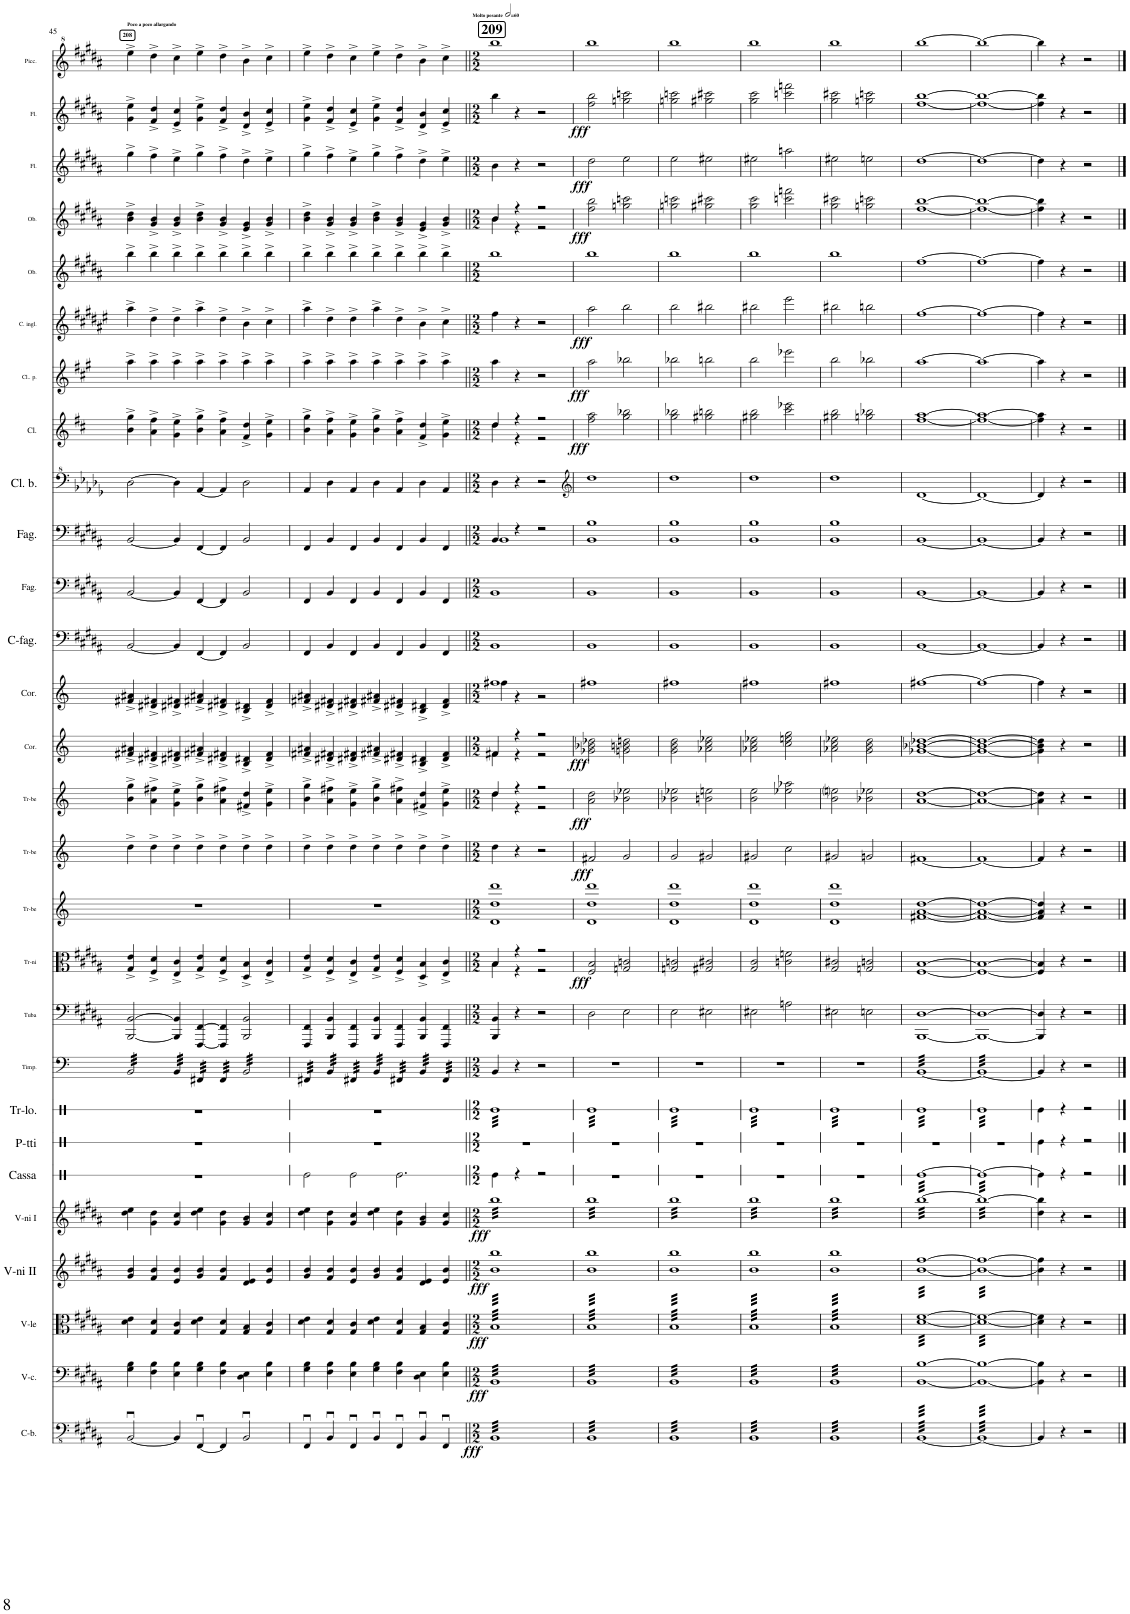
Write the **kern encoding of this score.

**kern	**dynam	**kern	**dynam	**kern	**dynam	**kern	**dynam	**kern	**dynam	**kern	**kern	**kern	**dynam	**kern	**kern	**dynam	**kern	**dynam	**kern	**dynam	**kern	**kern	**kern	**kern	**kern	**kern	**dynam	**kern	**dynam	**kern	**dynam	**kern	**kern	**dynam	**kern	**dynam	**kern	**dynam	**kern
*part25	*part25	*part24	*part24	*part23	*part23	*part22	*part22	*part21	*part21	*part20	*part19	*part18	*part18	*part17	*part16	*part16	*part15	*part15	*part14	*part14	*part13	*part12	*part11	*part10	*part9	*part8	*part8	*part7	*part7	*part6	*part6	*part5	*part4	*part4	*part3	*part3	*part2	*part2	*part1
*staff25	*staff25	*staff24	*staff24	*staff23	*staff23	*staff22	*staff22	*staff21	*staff21	*staff20	*staff19	*staff18	*staff18	*staff17	*staff16	*staff16	*staff15	*staff15	*staff14	*staff14	*staff13	*staff12	*staff11	*staff10	*staff9	*staff8	*staff8	*staff7	*staff7	*staff6	*staff6	*staff5	*staff4	*staff4	*staff3	*staff3	*staff2	*staff2	*staff1
*I"Contrabassi	*	*I"Violoncello	*	*I"Viole	*	*I"Violini II	*	*I"Violini I	*	*I"Timpani	*I"Tuba	*I"Tromboni	*	*I"Trombe	*I"Trombe	*	*I"Trombe	*	*I"Corni	*	*I"Corni	*I"Contrafagotto	*I"3 Fagotti	*I"Faggoti	*I"Clarinetto basso	*I"A Clarinet	*	*I"D Clarinet	*	*I"English Horn	*	*I"Oboe	*I"Oboe	*	*I"Flute	*	*I"Flute	*	*I"Piccolo
*I'C-b.	*	*I'V-c.	*	*I'V-le	*	*I'V-ni II	*	*I'V-ni I	*	*I'Timp.	*I'Tuba	*I'Tr-ni	*	*I'Tr-be	*I'Tr-be	*	*I'Tr-be	*	*I'Cor.	*	*I'Cor.	*I'C-fag.	*I'Fag.	*I'Fag.	*I'Cl. b.	*I'Cl.	*	*	*	*	*	*I'Ob.	*I'Ob.	*	*I'Fl.	*	*I'Fl.	*	*I'Picc.
!!LO:PB:g=z
*clefFv4	*	*clefF4	*	*clefC3	*	*clefG2	*	*clefG2	*	*clefF4	*clefF4	*clefC3	*	*clefG2	*clefG2	*	*clefG2	*	*clefG2	*	*clefG2	*clefF4	*clefF4	*clefF4	*clefF^4	*clefG2	*	*clefG2	*	*clefG2	*	*clefG2	*clefG2	*	*clefG2	*	*clefG2	*	*clefG^2
*Trd7c12	*	*	*	*	*	*	*	*	*	*	*	*	*	*Trd1c3	*Trd1c3	*	*Trd1c3	*	*Trd4c7	*	*Trd4c7	*Trd7c12	*	*	*Trd8c14	*Trd2c3	*	*Trd-1c-2	*	*Trd4c7	*	*	*	*	*	*	*	*	*Trd-7c-12
*k[f#c#g#d#a#]	*	*k[f#c#g#d#a#]	*	*k[f#c#g#d#a#]	*	*k[f#c#g#d#a#]	*	*k[f#c#g#d#a#]	*	*k[]	*k[f#c#g#d#a#]	*k[f#c#g#d#a#]	*	*k[]	*k[]	*	*k[]	*	*k[]	*	*k[]	*k[f#c#g#d#a#]	*k[f#c#g#d#a#]	*k[f#c#g#d#a#]	*k[b-e-a-d-g-]	*k[f#c#]	*	*k[f#c#g#]	*	*k[f#c#g#d#a#e#]	*	*k[f#c#g#d#a#]	*k[f#c#g#d#a#]	*	*k[f#c#g#d#a#]	*	*k[f#c#g#d#a#]	*	*k[f#c#g#d#a#]
*M7/4	*	*M3/2	*	*M3/2	*	*M3/2	*	*M3/2	*	*M7/4	*M7/4	*M7/4	*	*M7/4	*M7/4	*	*M7/4	*	*M7/4	*	*M7/4	*M7/4	*M7/4	*M7/4	*M7/4	*M7/4	*	*M7/4	*	*M7/4	*	*M7/4	*M7/4	*	*M7/4	*	*M7/4	*	*M7/4
=45	=45	=45	=45	=45	=45	=45	=45	=45	=45	=45	=45	=45	=45	=45	=45	=45	=45	=45	=45	=45	=45	=45	=45	=45	=45	=45	=45	=45	=45	=45	=45	=45	=45	=45	=45	=45	=45	=45	=45
!	!	!	!	!	!	!	!	!	!	!	!	!	!	!	!	!	!	!	!	!	!	!	!	!	!	!	!	!	!	!	!	!	!	!	!	!	!	!	!LO:TX:a:B:t=208
!	!	!	!	!	!	!	!	!	!	!	!	!	!	!	!	!	!	!	!	!	!	!	!	!	!	!	!	!	!	!	!	!	!	!	!	!	!	!	!LO:TX:a:B:t=Poco a poco allargando
*	*	*	*	*	*	*	*	*	*	*tremolo	*	*	*	*	*	*	*	*	*	*	*	*	*	*	*	*	*	*	*	*	*	*	*	*	*	*	*	*	*
[2BBBu/	.	4G#\ 4B\	.	4d#\ 4e\	.	4g#/ 4b/	.	4dd#\ 4ee\	.	32BB/LLL	[2BBB/ [2BB/	4G#/^ 4e/^	.	1..r	4dd^\	.	4b\^ 4gg\^	.	4f#X/^ 4a#X/^	.	4f#X/^ 4a#X/^	[2BB/	[2BB/	[2BB/	[2d-\	4b\^ 4gg\^	.	4aa^\	.	4aa#^\	.	4bb^\	4b\^ 4dd#\^	.	4gg#^\	.	4g#\^ 4ee\^	.	4eee^\
.	.	.	.	.	.	.	.	.	.	32BB/	.	.	.	.	.	.	.	.	.	.	.	.	.	.	.	.	.	.	.	.	.	.	.	.	.	.	.	.	.
.	.	.	.	.	.	.	.	.	.	32BB/	.	.	.	.	.	.	.	.	.	.	.	.	.	.	.	.	.	.	.	.	.	.	.	.	.	.	.	.	.
.	.	.	.	.	.	.	.	.	.	32BB/	.	.	.	.	.	.	.	.	.	.	.	.	.	.	.	.	.	.	.	.	.	.	.	.	.	.	.	.	.
.	.	.	.	.	.	.	.	.	.	32BB/	.	.	.	.	.	.	.	.	.	.	.	.	.	.	.	.	.	.	.	.	.	.	.	.	.	.	.	.	.
.	.	.	.	.	.	.	.	.	.	32BB/	.	.	.	.	.	.	.	.	.	.	.	.	.	.	.	.	.	.	.	.	.	.	.	.	.	.	.	.	.
.	.	.	.	.	.	.	.	.	.	32BB/	.	.	.	.	.	.	.	.	.	.	.	.	.	.	.	.	.	.	.	.	.	.	.	.	.	.	.	.	.
.	.	.	.	.	.	.	.	.	.	32BB/	.	.	.	.	.	.	.	.	.	.	.	.	.	.	.	.	.	.	.	.	.	.	.	.	.	.	.	.	.
.	.	4F#\ 4B\	.	4G#/ 4d#/	.	4f#/ 4b/	.	4g#\ 4dd#\	.	32BB/	.	4F#/^ 4d#/^	.	.	4dd^\	.	4a\^ 4ff#X\^	.	4d#X/^ 4f#X/^	.	4d#X/^ 4f#X/^	.	.	.	.	4a\^ 4ff#\^	.	4aa^\	.	4dd#^\	.	4bb^\	4g#/^ 4b/^	.	4ff#^\	.	4f#/^ 4dd#/^	.	4ddd#^\
.	.	.	.	.	.	.	.	.	.	32BB/	.	.	.	.	.	.	.	.	.	.	.	.	.	.	.	.	.	.	.	.	.	.	.	.	.	.	.	.	.
.	.	.	.	.	.	.	.	.	.	32BB/	.	.	.	.	.	.	.	.	.	.	.	.	.	.	.	.	.	.	.	.	.	.	.	.	.	.	.	.	.
.	.	.	.	.	.	.	.	.	.	32BB/	.	.	.	.	.	.	.	.	.	.	.	.	.	.	.	.	.	.	.	.	.	.	.	.	.	.	.	.	.
.	.	.	.	.	.	.	.	.	.	32BB/	.	.	.	.	.	.	.	.	.	.	.	.	.	.	.	.	.	.	.	.	.	.	.	.	.	.	.	.	.
.	.	.	.	.	.	.	.	.	.	32BB/	.	.	.	.	.	.	.	.	.	.	.	.	.	.	.	.	.	.	.	.	.	.	.	.	.	.	.	.	.
.	.	.	.	.	.	.	.	.	.	32BB/	.	.	.	.	.	.	.	.	.	.	.	.	.	.	.	.	.	.	.	.	.	.	.	.	.	.	.	.	.
.	.	.	.	.	.	.	.	.	.	32BB/JJJ	.	.	.	.	.	.	.	.	.	.	.	.	.	.	.	.	.	.	.	.	.	.	.	.	.	.	.	.	.
4BBB/]	.	4E\ 4B\	.	4G#/ 4c#/	.	4e/ 4b/	.	4g#/ 4cc#/	.	32BB/LLL	4BBB/] 4BB/]	4E/^ 4c#/^	.	.	4dd^\	.	4g\^ 4ee\^	.	4d#X/^ 4f#X/^	.	4d#X/^ 4f#X/^	4BB/]	4BB/]	4BB/]	4d-\]	4g\^ 4ee\^	.	4aa^\	.	4dd#^\	.	4bb^\	4g#/^ 4b/^	.	4ee^\	.	4e/^ 4cc#/^	.	4ccc#^\
.	.	.	.	.	.	.	.	.	.	32BB/	.	.	.	.	.	.	.	.	.	.	.	.	.	.	.	.	.	.	.	.	.	.	.	.	.	.	.	.	.
.	.	.	.	.	.	.	.	.	.	32BB/	.	.	.	.	.	.	.	.	.	.	.	.	.	.	.	.	.	.	.	.	.	.	.	.	.	.	.	.	.
.	.	.	.	.	.	.	.	.	.	32BB/	.	.	.	.	.	.	.	.	.	.	.	.	.	.	.	.	.	.	.	.	.	.	.	.	.	.	.	.	.
.	.	.	.	.	.	.	.	.	.	32BB/	.	.	.	.	.	.	.	.	.	.	.	.	.	.	.	.	.	.	.	.	.	.	.	.	.	.	.	.	.
.	.	.	.	.	.	.	.	.	.	32BB/	.	.	.	.	.	.	.	.	.	.	.	.	.	.	.	.	.	.	.	.	.	.	.	.	.	.	.	.	.
.	.	.	.	.	.	.	.	.	.	32BB/	.	.	.	.	.	.	.	.	.	.	.	.	.	.	.	.	.	.	.	.	.	.	.	.	.	.	.	.	.
.	.	.	.	.	.	.	.	.	.	32BB/JJJ	.	.	.	.	.	.	.	.	.	.	.	.	.	.	.	.	.	.	.	.	.	.	.	.	.	.	.	.	.
[4FFF#u/	.	4G#\ 4B\	.	4d#\ 4e\	.	4g#/ 4b/	.	4dd#\ 4ee\	.	32FF#X/LLL	[4FFF#/ [4FF#/	4G#/^ 4e/^	.	.	4dd^\	.	4b\^ 4gg\^	.	4f#X/^ 4a#X/^	.	4f#X/^ 4a#X/^	[4FF#/	[4FF#/	[4FF#/	[4A-/	4b\^ 4gg\^	.	4aa^\	.	4aa#^\	.	4bb^\	4b\^ 4dd#\^	.	4gg#^\	.	4g#\^ 4ee\^	.	4eee^\
.	.	.	.	.	.	.	.	.	.	32FF#X/	.	.	.	.	.	.	.	.	.	.	.	.	.	.	.	.	.	.	.	.	.	.	.	.	.	.	.	.	.
.	.	.	.	.	.	.	.	.	.	32FF#X/	.	.	.	.	.	.	.	.	.	.	.	.	.	.	.	.	.	.	.	.	.	.	.	.	.	.	.	.	.
.	.	.	.	.	.	.	.	.	.	32FF#X/	.	.	.	.	.	.	.	.	.	.	.	.	.	.	.	.	.	.	.	.	.	.	.	.	.	.	.	.	.
.	.	.	.	.	.	.	.	.	.	32FF#X/	.	.	.	.	.	.	.	.	.	.	.	.	.	.	.	.	.	.	.	.	.	.	.	.	.	.	.	.	.
.	.	.	.	.	.	.	.	.	.	32FF#X/	.	.	.	.	.	.	.	.	.	.	.	.	.	.	.	.	.	.	.	.	.	.	.	.	.	.	.	.	.
.	.	.	.	.	.	.	.	.	.	32FF#X/	.	.	.	.	.	.	.	.	.	.	.	.	.	.	.	.	.	.	.	.	.	.	.	.	.	.	.	.	.
.	.	.	.	.	.	.	.	.	.	32FF#X/JJJ	.	.	.	.	.	.	.	.	.	.	.	.	.	.	.	.	.	.	.	.	.	.	.	.	.	.	.	.	.
4FFF#/]	.	4F#\ 4B\	.	4G#/ 4d#/	.	4f#/ 4b/	.	4g#\ 4dd#\	.	32FF#/LLL	4FFF#/] 4FF#/]	4F#/^ 4d#/^	.	.	4dd^\	.	4a\^ 4ff#X\^	.	4d#X/^ 4f#X/^	.	4d#X/^ 4f#X/^	4FF#/]	4FF#/]	4FF#/]	4A-/]	4a\^ 4ff#\^	.	4aa^\	.	4dd#^\	.	4bb^\	4g#/^ 4b/^	.	4ff#^\	.	4f#/^ 4dd#/^	.	4ddd#^\
.	.	.	.	.	.	.	.	.	.	32FF#/	.	.	.	.	.	.	.	.	.	.	.	.	.	.	.	.	.	.	.	.	.	.	.	.	.	.	.	.	.
.	.	.	.	.	.	.	.	.	.	32FF#/	.	.	.	.	.	.	.	.	.	.	.	.	.	.	.	.	.	.	.	.	.	.	.	.	.	.	.	.	.
.	.	.	.	.	.	.	.	.	.	32FF#/	.	.	.	.	.	.	.	.	.	.	.	.	.	.	.	.	.	.	.	.	.	.	.	.	.	.	.	.	.
.	.	.	.	.	.	.	.	.	.	32FF#/	.	.	.	.	.	.	.	.	.	.	.	.	.	.	.	.	.	.	.	.	.	.	.	.	.	.	.	.	.
.	.	.	.	.	.	.	.	.	.	32FF#/	.	.	.	.	.	.	.	.	.	.	.	.	.	.	.	.	.	.	.	.	.	.	.	.	.	.	.	.	.
.	.	.	.	.	.	.	.	.	.	32FF#/	.	.	.	.	.	.	.	.	.	.	.	.	.	.	.	.	.	.	.	.	.	.	.	.	.	.	.	.	.
.	.	.	.	.	.	.	.	.	.	32FF#/JJJ	.	.	.	.	.	.	.	.	.	.	.	.	.	.	.	.	.	.	.	.	.	.	.	.	.	.	.	.	.
2BBBu/	.	4D#\ 4E\	.	4G#/ 4B/	.	4d#/ 4e/	.	4g#/ 4b/	.	32BB/LLL	2BBB/ 2BB/	4D#/^ 4B/^	.	.	4dd^\	.	4f#X/^ 4dd/^	.	4B/^ 4d#X/^	.	4B/^ 4d#X/^	2BB/	2BB/	2BB/	2d-\	4f#/^ 4dd/^	.	4aa^\	.	4b^\	.	4bb^\	4e/^ 4g#/^	.	4dd#^\	.	4d#/^ 4b/^	.	4bb^\
.	.	.	.	.	.	.	.	.	.	32BB/	.	.	.	.	.	.	.	.	.	.	.	.	.	.	.	.	.	.	.	.	.	.	.	.	.	.	.	.	.
.	.	.	.	.	.	.	.	.	.	32BB/	.	.	.	.	.	.	.	.	.	.	.	.	.	.	.	.	.	.	.	.	.	.	.	.	.	.	.	.	.
.	.	.	.	.	.	.	.	.	.	32BB/	.	.	.	.	.	.	.	.	.	.	.	.	.	.	.	.	.	.	.	.	.	.	.	.	.	.	.	.	.
.	.	.	.	.	.	.	.	.	.	32BB/	.	.	.	.	.	.	.	.	.	.	.	.	.	.	.	.	.	.	.	.	.	.	.	.	.	.	.	.	.
.	.	.	.	.	.	.	.	.	.	32BB/	.	.	.	.	.	.	.	.	.	.	.	.	.	.	.	.	.	.	.	.	.	.	.	.	.	.	.	.	.
.	.	.	.	.	.	.	.	.	.	32BB/	.	.	.	.	.	.	.	.	.	.	.	.	.	.	.	.	.	.	.	.	.	.	.	.	.	.	.	.	.
.	.	.	.	.	.	.	.	.	.	32BB/	.	.	.	.	.	.	.	.	.	.	.	.	.	.	.	.	.	.	.	.	.	.	.	.	.	.	.	.	.
.	.	4E\ 4B\	.	4G#/ 4c#/	.	4e/ 4b/	.	4g#/ 4cc#/	.	32BB/	.	4E/^ 4c#/^	.	.	4dd^\	.	4g\^ 4ee\^	.	4d#/^ 4f#/^	.	4d#/^ 4f#/^	.	.	.	.	4g\^ 4ee\^	.	4aa^\	.	4cc#^\	.	4bb^\	4g#/^ 4b/^	.	4ee^\	.	4e/^ 4cc#/^	.	4ccc#^\
.	.	.	.	.	.	.	.	.	.	32BB/	.	.	.	.	.	.	.	.	.	.	.	.	.	.	.	.	.	.	.	.	.	.	.	.	.	.	.	.	.
.	.	.	.	.	.	.	.	.	.	32BB/	.	.	.	.	.	.	.	.	.	.	.	.	.	.	.	.	.	.	.	.	.	.	.	.	.	.	.	.	.
.	.	.	.	.	.	.	.	.	.	32BB/	.	.	.	.	.	.	.	.	.	.	.	.	.	.	.	.	.	.	.	.	.	.	.	.	.	.	.	.	.
.	.	.	.	.	.	.	.	.	.	32BB/	.	.	.	.	.	.	.	.	.	.	.	.	.	.	.	.	.	.	.	.	.	.	.	.	.	.	.	.	.
.	.	.	.	.	.	.	.	.	.	32BB/	.	.	.	.	.	.	.	.	.	.	.	.	.	.	.	.	.	.	.	.	.	.	.	.	.	.	.	.	.
.	.	.	.	.	.	.	.	.	.	32BB/	.	.	.	.	.	.	.	.	.	.	.	.	.	.	.	.	.	.	.	.	.	.	.	.	.	.	.	.	.
.	.	.	.	.	.	.	.	.	.	32BB/JJJ	.	.	.	.	.	.	.	.	.	.	.	.	.	.	.	.	.	.	.	.	.	.	.	.	.	.	.	.	.
=46	=46	=46	=46	=46	=46	=46	=46	=46	=46	=46	=46	=46	=46	=46	=46	=46	=46	=46	=46	=46	=46	=46	=46	=46	=46	=46	=46	=46	=46	=46	=46	=46	=46	=46	=46	=46	=46	=46	=46
4FFF#u/	.	4G#\ 4B\	.	4d#\ 4e\	.	4g#/ 4b/	.	4dd#\ 4ee\	.	32FF#X/LLL	4FFF#/ 4FF#/	4G#/^ 4e/^	.	1..r	4dd^\	.	4b\^ 4gg\^	.	4f#X/^ 4a#X/^	.	4f#X/^ 4a#X/^	4FF#/	4FF#/	4FF#/	4A-/	4b\^ 4gg\^	.	4aa^\	.	4aa#^\	.	4bb^\	4b\^ 4dd#\^	.	4gg#^\	.	4g#\^ 4ee\^	.	4eee^\
.	.	.	.	.	.	.	.	.	.	32FF#X/	.	.	.	.	.	.	.	.	.	.	.	.	.	.	.	.	.	.	.	.	.	.	.	.	.	.	.	.	.
.	.	.	.	.	.	.	.	.	.	32FF#X/	.	.	.	.	.	.	.	.	.	.	.	.	.	.	.	.	.	.	.	.	.	.	.	.	.	.	.	.	.
.	.	.	.	.	.	.	.	.	.	32FF#X/	.	.	.	.	.	.	.	.	.	.	.	.	.	.	.	.	.	.	.	.	.	.	.	.	.	.	.	.	.
.	.	.	.	.	.	.	.	.	.	32FF#X/	.	.	.	.	.	.	.	.	.	.	.	.	.	.	.	.	.	.	.	.	.	.	.	.	.	.	.	.	.
.	.	.	.	.	.	.	.	.	.	32FF#X/	.	.	.	.	.	.	.	.	.	.	.	.	.	.	.	.	.	.	.	.	.	.	.	.	.	.	.	.	.
.	.	.	.	.	.	.	.	.	.	32FF#X/	.	.	.	.	.	.	.	.	.	.	.	.	.	.	.	.	.	.	.	.	.	.	.	.	.	.	.	.	.
.	.	.	.	.	.	.	.	.	.	32FF#X/JJJ	.	.	.	.	.	.	.	.	.	.	.	.	.	.	.	.	.	.	.	.	.	.	.	.	.	.	.	.	.
4BBBu/	.	4F#\ 4B\	.	4G#/ 4d#/	.	4f#/ 4b/	.	4g#\ 4dd#\	.	32BB/LLL	4BBB/ 4BB/	4F#/^ 4d#/^	.	.	4dd^\	.	4a\^ 4ff#X\^	.	4d#X/^ 4f#X/^	.	4d#X/^ 4f#X/^	4BB/	4BB/	4BB/	4d-\	4a\^ 4ff#\^	.	4aa^\	.	4dd#^\	.	4bb^\	4g#/^ 4b/^	.	4ff#^\	.	4f#/^ 4dd#/^	.	4ddd#^\
.	.	.	.	.	.	.	.	.	.	32BB/	.	.	.	.	.	.	.	.	.	.	.	.	.	.	.	.	.	.	.	.	.	.	.	.	.	.	.	.	.
.	.	.	.	.	.	.	.	.	.	32BB/	.	.	.	.	.	.	.	.	.	.	.	.	.	.	.	.	.	.	.	.	.	.	.	.	.	.	.	.	.
.	.	.	.	.	.	.	.	.	.	32BB/	.	.	.	.	.	.	.	.	.	.	.	.	.	.	.	.	.	.	.	.	.	.	.	.	.	.	.	.	.
.	.	.	.	.	.	.	.	.	.	32BB/	.	.	.	.	.	.	.	.	.	.	.	.	.	.	.	.	.	.	.	.	.	.	.	.	.	.	.	.	.
.	.	.	.	.	.	.	.	.	.	32BB/	.	.	.	.	.	.	.	.	.	.	.	.	.	.	.	.	.	.	.	.	.	.	.	.	.	.	.	.	.
.	.	.	.	.	.	.	.	.	.	32BB/	.	.	.	.	.	.	.	.	.	.	.	.	.	.	.	.	.	.	.	.	.	.	.	.	.	.	.	.	.
.	.	.	.	.	.	.	.	.	.	32BB/JJJ	.	.	.	.	.	.	.	.	.	.	.	.	.	.	.	.	.	.	.	.	.	.	.	.	.	.	.	.	.
4FFF#u/	.	4E\ 4B\	.	4G#/ 4c#/	.	4e/ 4b/	.	4g#/ 4cc#/	.	32FF#X/LLL	4FFF#/ 4FF#/	4E/^ 4c#/^	.	.	4dd^\	.	4g\^ 4ee\^	.	4d#X/^ 4f#X/^	.	4d#X/^ 4f#X/^	4FF#/	4FF#/	4FF#/	4A-/	4g\^ 4ee\^	.	4aa^\	.	4dd#^\	.	4bb^\	4g#/^ 4b/^	.	4ee^\	.	4e/^ 4cc#/^	.	4ccc#^\
.	.	.	.	.	.	.	.	.	.	32FF#X/	.	.	.	.	.	.	.	.	.	.	.	.	.	.	.	.	.	.	.	.	.	.	.	.	.	.	.	.	.
.	.	.	.	.	.	.	.	.	.	32FF#X/	.	.	.	.	.	.	.	.	.	.	.	.	.	.	.	.	.	.	.	.	.	.	.	.	.	.	.	.	.
.	.	.	.	.	.	.	.	.	.	32FF#X/	.	.	.	.	.	.	.	.	.	.	.	.	.	.	.	.	.	.	.	.	.	.	.	.	.	.	.	.	.
.	.	.	.	.	.	.	.	.	.	32FF#X/	.	.	.	.	.	.	.	.	.	.	.	.	.	.	.	.	.	.	.	.	.	.	.	.	.	.	.	.	.
.	.	.	.	.	.	.	.	.	.	32FF#X/	.	.	.	.	.	.	.	.	.	.	.	.	.	.	.	.	.	.	.	.	.	.	.	.	.	.	.	.	.
.	.	.	.	.	.	.	.	.	.	32FF#X/	.	.	.	.	.	.	.	.	.	.	.	.	.	.	.	.	.	.	.	.	.	.	.	.	.	.	.	.	.
.	.	.	.	.	.	.	.	.	.	32FF#X/JJJ	.	.	.	.	.	.	.	.	.	.	.	.	.	.	.	.	.	.	.	.	.	.	.	.	.	.	.	.	.
4BBBu/	.	4G#\ 4B\	.	4d#\ 4e\	.	4g#/ 4b/	.	4dd#\ 4ee\	.	32BB/LLL	4BBB/ 4BB/	4G#/^ 4e/^	.	.	4dd^\	.	4b\^ 4gg\^	.	4f#X/^ 4a#X/^	.	4f#X/^ 4a#X/^	4BB/	4BB/	4BB/	4d-\	4b\^ 4gg\^	.	4aa^\	.	4aa#^\	.	4bb^\	4b\^ 4dd#\^	.	4gg#^\	.	4g#\^ 4ee\^	.	4eee^\
.	.	.	.	.	.	.	.	.	.	32BB/	.	.	.	.	.	.	.	.	.	.	.	.	.	.	.	.	.	.	.	.	.	.	.	.	.	.	.	.	.
.	.	.	.	.	.	.	.	.	.	32BB/	.	.	.	.	.	.	.	.	.	.	.	.	.	.	.	.	.	.	.	.	.	.	.	.	.	.	.	.	.
.	.	.	.	.	.	.	.	.	.	32BB/	.	.	.	.	.	.	.	.	.	.	.	.	.	.	.	.	.	.	.	.	.	.	.	.	.	.	.	.	.
.	.	.	.	.	.	.	.	.	.	32BB/	.	.	.	.	.	.	.	.	.	.	.	.	.	.	.	.	.	.	.	.	.	.	.	.	.	.	.	.	.
.	.	.	.	.	.	.	.	.	.	32BB/	.	.	.	.	.	.	.	.	.	.	.	.	.	.	.	.	.	.	.	.	.	.	.	.	.	.	.	.	.
.	.	.	.	.	.	.	.	.	.	32BB/	.	.	.	.	.	.	.	.	.	.	.	.	.	.	.	.	.	.	.	.	.	.	.	.	.	.	.	.	.
.	.	.	.	.	.	.	.	.	.	32BB/JJJ	.	.	.	.	.	.	.	.	.	.	.	.	.	.	.	.	.	.	.	.	.	.	.	.	.	.	.	.	.
4FFF#u/	.	4F#\ 4B\	.	4G#/ 4d#/	.	4f#/ 4b/	.	4g#\ 4dd#\	.	32FF#X/LLL	4FFF#/ 4FF#/	4F#/^ 4d#/^	.	.	4dd^\	.	4a\^ 4ff#X\^	.	4d#X/^ 4f#X/^	.	4d#X/^ 4f#X/^	4FF#/	4FF#/	4FF#/	4A-/	4a\^ 4ff#\^	.	4aa^\	.	4dd#^\	.	4bb^\	4g#/^ 4b/^	.	4ff#^\	.	4f#/^ 4dd#/^	.	4ddd#^\
.	.	.	.	.	.	.	.	.	.	32FF#X/	.	.	.	.	.	.	.	.	.	.	.	.	.	.	.	.	.	.	.	.	.	.	.	.	.	.	.	.	.
.	.	.	.	.	.	.	.	.	.	32FF#X/	.	.	.	.	.	.	.	.	.	.	.	.	.	.	.	.	.	.	.	.	.	.	.	.	.	.	.	.	.
.	.	.	.	.	.	.	.	.	.	32FF#X/	.	.	.	.	.	.	.	.	.	.	.	.	.	.	.	.	.	.	.	.	.	.	.	.	.	.	.	.	.
.	.	.	.	.	.	.	.	.	.	32FF#X/	.	.	.	.	.	.	.	.	.	.	.	.	.	.	.	.	.	.	.	.	.	.	.	.	.	.	.	.	.
.	.	.	.	.	.	.	.	.	.	32FF#X/	.	.	.	.	.	.	.	.	.	.	.	.	.	.	.	.	.	.	.	.	.	.	.	.	.	.	.	.	.
.	.	.	.	.	.	.	.	.	.	32FF#X/	.	.	.	.	.	.	.	.	.	.	.	.	.	.	.	.	.	.	.	.	.	.	.	.	.	.	.	.	.
.	.	.	.	.	.	.	.	.	.	32FF#X/JJJ	.	.	.	.	.	.	.	.	.	.	.	.	.	.	.	.	.	.	.	.	.	.	.	.	.	.	.	.	.
4BBBu/	.	4D#\ 4E\	.	4G#/ 4B/	.	4d#/ 4e/	.	4g#/ 4b/	.	32BB/LLL	4BBB/ 4BB/	4D#/^ 4B/^	.	.	4dd^\	.	4f#X/^ 4dd/^	.	4B/^ 4d#X/^	.	4B/^ 4d#X/^	4BB/	4BB/	4BB/	4d-\	4f#/^ 4dd/^	.	4aa^\	.	4b^\	.	4bb^\	4e/^ 4g#/^	.	4dd#^\	.	4d#/^ 4b/^	.	4bb^\
.	.	.	.	.	.	.	.	.	.	32BB/	.	.	.	.	.	.	.	.	.	.	.	.	.	.	.	.	.	.	.	.	.	.	.	.	.	.	.	.	.
.	.	.	.	.	.	.	.	.	.	32BB/	.	.	.	.	.	.	.	.	.	.	.	.	.	.	.	.	.	.	.	.	.	.	.	.	.	.	.	.	.
.	.	.	.	.	.	.	.	.	.	32BB/	.	.	.	.	.	.	.	.	.	.	.	.	.	.	.	.	.	.	.	.	.	.	.	.	.	.	.	.	.
.	.	.	.	.	.	.	.	.	.	32BB/	.	.	.	.	.	.	.	.	.	.	.	.	.	.	.	.	.	.	.	.	.	.	.	.	.	.	.	.	.
.	.	.	.	.	.	.	.	.	.	32BB/	.	.	.	.	.	.	.	.	.	.	.	.	.	.	.	.	.	.	.	.	.	.	.	.	.	.	.	.	.
.	.	.	.	.	.	.	.	.	.	32BB/	.	.	.	.	.	.	.	.	.	.	.	.	.	.	.	.	.	.	.	.	.	.	.	.	.	.	.	.	.
.	.	.	.	.	.	.	.	.	.	32BB/JJJ	.	.	.	.	.	.	.	.	.	.	.	.	.	.	.	.	.	.	.	.	.	.	.	.	.	.	.	.	.
4FFF#u/	.	4E\ 4B\	.	4G#/ 4c#/	.	4e/ 4b/	.	4g#/ 4cc#/	.	32FF#/LLL	4FFF#/ 4FF#/	4E/^ 4c#/^	.	.	4dd^\	.	4g\^ 4ee\^	.	4d#/^ 4f#/^	.	4d#/^ 4f#/^	4FF#/	4FF#/	4FF#/	4A-/	4g\^ 4ee\^	.	4aa^\	.	4cc#^\	.	4bb^\	4g#/^ 4b/^	.	4ee^\	.	4e/^ 4cc#/^	.	4ccc#^\
.	.	.	.	.	.	.	.	.	.	32FF#/	.	.	.	.	.	.	.	.	.	.	.	.	.	.	.	.	.	.	.	.	.	.	.	.	.	.	.	.	.
.	.	.	.	.	.	.	.	.	.	32FF#/	.	.	.	.	.	.	.	.	.	.	.	.	.	.	.	.	.	.	.	.	.	.	.	.	.	.	.	.	.
.	.	.	.	.	.	.	.	.	.	32FF#/	.	.	.	.	.	.	.	.	.	.	.	.	.	.	.	.	.	.	.	.	.	.	.	.	.	.	.	.	.
.	.	.	.	.	.	.	.	.	.	32FF#/	.	.	.	.	.	.	.	.	.	.	.	.	.	.	.	.	.	.	.	.	.	.	.	.	.	.	.	.	.
.	.	.	.	.	.	.	.	.	.	32FF#/	.	.	.	.	.	.	.	.	.	.	.	.	.	.	.	.	.	.	.	.	.	.	.	.	.	.	.	.	.
.	.	.	.	.	.	.	.	.	.	32FF#/	.	.	.	.	.	.	.	.	.	.	.	.	.	.	.	.	.	.	.	.	.	.	.	.	.	.	.	.	.
.	.	.	.	.	.	.	.	.	.	32FF#/JJJ	.	.	.	.	.	.	.	.	.	.	.	.	.	.	.	.	.	.	.	.	.	.	.	.	.	.	.	.	.
*	*	*	*	*	*	*	*	*	*	*Xtremolo	*	*	*	*	*	*	*	*	*	*	*	*	*	*	*	*	*	*	*	*	*	*	*	*	*	*	*	*	*
=47||	=47||	=47||	=47||	=47||	=47||	=47||	=47||	=47||	=47||	=47||	=47||	=47||	=47||	=47||	=47||	=47||	=47||	=47||	=47||	=47||	=47||	=47||	=47||	=47||	=47||	=47||	=47||	=47||	=47||	=47||	=47||	=47||	=47||	=47||	=47||	=47||	=47||	=47||	=47||
*M2/2	*	*M2/2	*	*M2/2	*	*M2/2	*	*M2/2	*	*M2/2	*M2/2	*M2/2	*	*M2/2	*M2/2	*	*M2/2	*	*M2/2	*	*M2/2	*M2/2	*M2/2	*M2/2	*M2/2	*M2/2	*	*M2/2	*	*M2/2	*	*M2/2	*M2/2	*	*M2/2	*	*M2/2	*	*M2/2
*	*	*	*	*	*	*	*	*	*	*	*	*	*	*	*	*	*	*	*	*	*	*	*	*	*	*	*	*	*	*	*	*	*	*	*	*	*	*	*MM120
*	*	*	*	*	*	*	*	*	*	*	*	*^	*	*^	*	*	*^	*	*^	*	*^	*	*	*^	*	*^	*	*	*	*	*	*	*^	*	*	*	*	*	*
!	!	!	!	!	!	!	!	!	!	!	!	!	!	!	!	!	!	!	!	!	!	!	!	!	!	!	!	!	!	!	!	!	!	!	!	!	!	!	!	!	!	!	!	!	!	!	!LO:TX:a:B:t=Molto pesante
!	!	!	!	!	!	!	!	!	!	!	!	!	!	!	!	!	!	!	!	!	!	!	!	!	!	!	!	!	!	!	!	!	!	!	!	!	!	!	!	!	!	!	!	!	!	!	!LO:TX:a:B:t=209
!	!LO:DY:b	!	!LO:DY:b	!	!LO:DY:b	!	!LO:DY:b	!	!LO:DY:b	!	!	!	!	!	!	!	!	!	!	!	!	!	!	!	!	!	!	!	!	!	!	!	!	!	!	!	!	!	!	!	!	!	!	!	!	!	!
*tremolo	*	*	*	*	*	*	*	*	*	*	*	*	*	*	*	*	*	*	*	*	*	*	*	*	*	*	*	*	*	*	*	*	*	*	*	*	*	*	*	*	*	*	*	*	*	*	*
*	*	*tremolo	*	*	*	*	*	*	*	*	*	*	*	*	*	*	*	*	*	*	*	*	*	*	*	*	*	*	*	*	*	*	*	*	*	*	*	*	*	*	*	*	*	*	*	*	*
*	*	*	*	*tremolo	*	*	*	*	*	*	*	*	*	*	*	*	*	*	*	*	*	*	*	*	*	*	*	*	*	*	*	*	*	*	*	*	*	*	*	*	*	*	*	*	*	*	*
*	*	*	*	*	*	*tremolo	*	*	*	*	*	*	*	*	*	*	*	*	*	*	*	*	*	*	*	*	*	*	*	*	*	*	*	*	*	*	*	*	*	*	*	*	*	*	*	*	*
*	*	*	*	*	*	*	*	*tremolo	*	*	*	*	*	*	*	*	*	*	*	*	*	*	*	*	*	*	*	*	*	*	*	*	*	*	*	*	*	*	*	*	*	*	*	*	*	*	*
32BBBLLL	fff	32BBLLL	fff	32BLLL	fff	32b 32bbLLL	fff	32bbLLL	fff	4BB/	4BBB/ 4BB/	4B/	4B\	.	1dd 1ddd	1d	4dd\	.	4dd/	4dd\	.	4f#X/	4f#\	.	1ff#X	4ff#\	1BB	1BB	4BB/	1BB	4d-\	4dd/	4dd\	.	4aa\	.	4ff#\	.	1bb	4b/	4b\	.	4b\	.	4bb\	.	1bbb
32BBB	.	32BB	.	32B	.	32b 32bb	.	32bb	.	.	.	.	.	.	.	.	.	.	.	.	.	.	.	.	.	.	.	.	.	.	.	.	.	.	.	.	.	.	.	.	.	.	.	.	.	.	.
32BBB	.	32BB	.	32B	.	32b 32bb	.	32bb	.	.	.	.	.	.	.	.	.	.	.	.	.	.	.	.	.	.	.	.	.	.	.	.	.	.	.	.	.	.	.	.	.	.	.	.	.	.	.
32BBB	.	32BB	.	32B	.	32b 32bb	.	32bb	.	.	.	.	.	.	.	.	.	.	.	.	.	.	.	.	.	.	.	.	.	.	.	.	.	.	.	.	.	.	.	.	.	.	.	.	.	.	.
32BBB	.	32BB	.	32B	.	32b 32bb	.	32bb	.	.	.	.	.	.	.	.	.	.	.	.	.	.	.	.	.	.	.	.	.	.	.	.	.	.	.	.	.	.	.	.	.	.	.	.	.	.	.
32BBB	.	32BB	.	32B	.	32b 32bb	.	32bb	.	.	.	.	.	.	.	.	.	.	.	.	.	.	.	.	.	.	.	.	.	.	.	.	.	.	.	.	.	.	.	.	.	.	.	.	.	.	.
32BBB	.	32BB	.	32B	.	32b 32bb	.	32bb	.	.	.	.	.	.	.	.	.	.	.	.	.	.	.	.	.	.	.	.	.	.	.	.	.	.	.	.	.	.	.	.	.	.	.	.	.	.	.
32BBB	.	32BB	.	32B	.	32b 32bb	.	32bb	.	.	.	.	.	.	.	.	.	.	.	.	.	.	.	.	.	.	.	.	.	.	.	.	.	.	.	.	.	.	.	.	.	.	.	.	.	.	.
32BBB	.	32BB	.	32B	.	32b 32bb	.	32bb	.	4r	4r	4r	4r	.	.	.	4r	.	4r	4r	.	4r	4r	.	.	4r	.	.	4r	.	4r	4r	4r	.	4r	.	4r	.	.	4r	4r	.	4r	.	4r	.	.
32BBB	.	32BB	.	32B	.	32b 32bb	.	32bb	.	.	.	.	.	.	.	.	.	.	.	.	.	.	.	.	.	.	.	.	.	.	.	.	.	.	.	.	.	.	.	.	.	.	.	.	.	.	.
32BBB	.	32BB	.	32B	.	32b 32bb	.	32bb	.	.	.	.	.	.	.	.	.	.	.	.	.	.	.	.	.	.	.	.	.	.	.	.	.	.	.	.	.	.	.	.	.	.	.	.	.	.	.
32BBB	.	32BB	.	32B	.	32b 32bb	.	32bb	.	.	.	.	.	.	.	.	.	.	.	.	.	.	.	.	.	.	.	.	.	.	.	.	.	.	.	.	.	.	.	.	.	.	.	.	.	.	.
32BBB	.	32BB	.	32B	.	32b 32bb	.	32bb	.	.	.	.	.	.	.	.	.	.	.	.	.	.	.	.	.	.	.	.	.	.	.	.	.	.	.	.	.	.	.	.	.	.	.	.	.	.	.
32BBB	.	32BB	.	32B	.	32b 32bb	.	32bb	.	.	.	.	.	.	.	.	.	.	.	.	.	.	.	.	.	.	.	.	.	.	.	.	.	.	.	.	.	.	.	.	.	.	.	.	.	.	.
32BBB	.	32BB	.	32B	.	32b 32bb	.	32bb	.	.	.	.	.	.	.	.	.	.	.	.	.	.	.	.	.	.	.	.	.	.	.	.	.	.	.	.	.	.	.	.	.	.	.	.	.	.	.
32BBB	.	32BB	.	32B	.	32b 32bb	.	32bb	.	.	.	.	.	.	.	.	.	.	.	.	.	.	.	.	.	.	.	.	.	.	.	.	.	.	.	.	.	.	.	.	.	.	.	.	.	.	.
32BBB	.	32BB	.	32B	.	32b 32bb	.	32bb	.	2r	2r	2r	2r	.	.	.	2r	.	2r	2r	.	2r	2r	.	.	2r	.	.	2r	.	2r	2r	2r	.	2r	.	2r	.	.	2r	2r	.	2r	.	2r	.	.
32BBB	.	32BB	.	32B	.	32b 32bb	.	32bb	.	.	.	.	.	.	.	.	.	.	.	.	.	.	.	.	.	.	.	.	.	.	.	.	.	.	.	.	.	.	.	.	.	.	.	.	.	.	.
32BBB	.	32BB	.	32B	.	32b 32bb	.	32bb	.	.	.	.	.	.	.	.	.	.	.	.	.	.	.	.	.	.	.	.	.	.	.	.	.	.	.	.	.	.	.	.	.	.	.	.	.	.	.
32BBB	.	32BB	.	32B	.	32b 32bb	.	32bb	.	.	.	.	.	.	.	.	.	.	.	.	.	.	.	.	.	.	.	.	.	.	.	.	.	.	.	.	.	.	.	.	.	.	.	.	.	.	.
32BBB	.	32BB	.	32B	.	32b 32bb	.	32bb	.	.	.	.	.	.	.	.	.	.	.	.	.	.	.	.	.	.	.	.	.	.	.	.	.	.	.	.	.	.	.	.	.	.	.	.	.	.	.
32BBB	.	32BB	.	32B	.	32b 32bb	.	32bb	.	.	.	.	.	.	.	.	.	.	.	.	.	.	.	.	.	.	.	.	.	.	.	.	.	.	.	.	.	.	.	.	.	.	.	.	.	.	.
32BBB	.	32BB	.	32B	.	32b 32bb	.	32bb	.	.	.	.	.	.	.	.	.	.	.	.	.	.	.	.	.	.	.	.	.	.	.	.	.	.	.	.	.	.	.	.	.	.	.	.	.	.	.
32BBB	.	32BB	.	32B	.	32b 32bb	.	32bb	.	.	.	.	.	.	.	.	.	.	.	.	.	.	.	.	.	.	.	.	.	.	.	.	.	.	.	.	.	.	.	.	.	.	.	.	.	.	.
32BBB	.	32BB	.	32B	.	32b 32bb	.	32bb	.	.	.	.	.	.	.	.	.	.	.	.	.	.	.	.	.	.	.	.	.	.	.	.	.	.	.	.	.	.	.	.	.	.	.	.	.	.	.
32BBB	.	32BB	.	32B	.	32b 32bb	.	32bb	.	.	.	.	.	.	.	.	.	.	.	.	.	.	.	.	.	.	.	.	.	.	.	.	.	.	.	.	.	.	.	.	.	.	.	.	.	.	.
32BBB	.	32BB	.	32B	.	32b 32bb	.	32bb	.	.	.	.	.	.	.	.	.	.	.	.	.	.	.	.	.	.	.	.	.	.	.	.	.	.	.	.	.	.	.	.	.	.	.	.	.	.	.
32BBB	.	32BB	.	32B	.	32b 32bb	.	32bb	.	.	.	.	.	.	.	.	.	.	.	.	.	.	.	.	.	.	.	.	.	.	.	.	.	.	.	.	.	.	.	.	.	.	.	.	.	.	.
32BBB	.	32BB	.	32B	.	32b 32bb	.	32bb	.	.	.	.	.	.	.	.	.	.	.	.	.	.	.	.	.	.	.	.	.	.	.	.	.	.	.	.	.	.	.	.	.	.	.	.	.	.	.
32BBB	.	32BB	.	32B	.	32b 32bb	.	32bb	.	.	.	.	.	.	.	.	.	.	.	.	.	.	.	.	.	.	.	.	.	.	.	.	.	.	.	.	.	.	.	.	.	.	.	.	.	.	.
32BBB	.	32BB	.	32B	.	32b 32bb	.	32bb	.	.	.	.	.	.	.	.	.	.	.	.	.	.	.	.	.	.	.	.	.	.	.	.	.	.	.	.	.	.	.	.	.	.	.	.	.	.	.
32BBBJJJ	.	32BBJJJ	.	32BJJJ	.	32b 32bbJJJ	.	32bbJJJ	.	.	.	.	.	.	.	.	.	.	.	.	.	.	.	.	.	.	.	.	.	.	.	.	.	.	.	.	.	.	.	.	.	.	.	.	.	.	.
*	*	*	*	*	*	*	*	*	*	*	*	*	*	*	*	*	*	*	*v	*v	*	*	*	*	*v	*v	*	*	*	*	*	*v	*v	*	*	*	*	*	*	*v	*v	*	*	*	*	*	*
*	*	*	*	*	*	*	*	*	*	*	*	*v	*v	*	*	*	*	*	*	*	*v	*v	*	*	*	*	*	*	*	*	*	*	*	*	*	*	*	*	*	*	*	*	*
=48	=48	=48	=48	=48	=48	=48	=48	=48	=48	=48	=48	=48	=48	=48	=48	=48	=48	=48	=48	=48	=48	=48	=48	=48	=48	=48	=48	=48	=48	=48	=48	=48	=48	=48	=48	=48	=48	=48	=48	=48	=48
*	*	*	*	*	*	*	*	*	*	*	*	*	*	*	*	*	*	*	*	*	*	*	*	*	*	*	*clefG2	*	*	*	*	*	*	*	*	*	*	*	*	*	*
*	*	*	*	*	*	*	*	*	*	*	*	*^	*	*	*	*	*	*^	*	*^	*	*^	*	*	*	*	*	*^	*	*	*	*	*	*	*^	*	*	*	*	*	*
!	!	!	!	!	!	!	!	!	!	!	!	!	!	!LO:DY:b	!	!	!	!LO:DY:b	!	!	!LO:DY:b	!	!	!LO:DY:b	!	!	!	!	!	!	!	!	!	!LO:DY:b	!	!LO:DY:b	!	!LO:DY:b	!	!	!	!LO:DY:b	!	!LO:DY:b	!	!LO:DY:b	!
*	*	*	*	*	*	*	*	*	*	*	*	*	*	*	*	*	*	*	*v	*v	*	*	*	*	*v	*v	*	*	*	*	*	*v	*v	*	*	*	*	*	*	*v	*v	*	*	*	*	*	*
*	*	*	*	*	*	*	*	*	*	*	*	*v	*v	*	*	*	*	*	*	*	*v	*v	*	*	*	*	*	*	*	*	*	*	*	*	*	*	*	*	*	*	*	*	*
32BBBLLL	.	32BBLLL	.	32BLLL	.	32b 32bbLLL	.	32bbLLL	.	1r	2D#\	2F#/ 2B/	fff	1dd 1ddd	1d	2f#X/	fff	2a\ 2dd\	fff	2g-X\ 2b-X\ 2dd-X\	fff	1ff#X	1BB	1BB	1B	1BB	1dd-	2ff#\ 2aa\	fff	2aa\	fff	2aa#\	fff	1bb	2ff#\ 2bb\	fff	2dd#\	fff	2ff#\ 2bb\	fff	1bbb
32BBB	.	32BB	.	32B	.	32b 32bb	.	32bb	.	.	.	.	.	.	.	.	.	.	.	.	.	.	.	.	.	.	.	.	.	.	.	.	.	.	.	.	.	.	.	.	.
32BBB	.	32BB	.	32B	.	32b 32bb	.	32bb	.	.	.	.	.	.	.	.	.	.	.	.	.	.	.	.	.	.	.	.	.	.	.	.	.	.	.	.	.	.	.	.	.
32BBB	.	32BB	.	32B	.	32b 32bb	.	32bb	.	.	.	.	.	.	.	.	.	.	.	.	.	.	.	.	.	.	.	.	.	.	.	.	.	.	.	.	.	.	.	.	.
32BBB	.	32BB	.	32B	.	32b 32bb	.	32bb	.	.	.	.	.	.	.	.	.	.	.	.	.	.	.	.	.	.	.	.	.	.	.	.	.	.	.	.	.	.	.	.	.
32BBB	.	32BB	.	32B	.	32b 32bb	.	32bb	.	.	.	.	.	.	.	.	.	.	.	.	.	.	.	.	.	.	.	.	.	.	.	.	.	.	.	.	.	.	.	.	.
32BBB	.	32BB	.	32B	.	32b 32bb	.	32bb	.	.	.	.	.	.	.	.	.	.	.	.	.	.	.	.	.	.	.	.	.	.	.	.	.	.	.	.	.	.	.	.	.
32BBB	.	32BB	.	32B	.	32b 32bb	.	32bb	.	.	.	.	.	.	.	.	.	.	.	.	.	.	.	.	.	.	.	.	.	.	.	.	.	.	.	.	.	.	.	.	.
32BBB	.	32BB	.	32B	.	32b 32bb	.	32bb	.	.	.	.	.	.	.	.	.	.	.	.	.	.	.	.	.	.	.	.	.	.	.	.	.	.	.	.	.	.	.	.	.
32BBB	.	32BB	.	32B	.	32b 32bb	.	32bb	.	.	.	.	.	.	.	.	.	.	.	.	.	.	.	.	.	.	.	.	.	.	.	.	.	.	.	.	.	.	.	.	.
32BBB	.	32BB	.	32B	.	32b 32bb	.	32bb	.	.	.	.	.	.	.	.	.	.	.	.	.	.	.	.	.	.	.	.	.	.	.	.	.	.	.	.	.	.	.	.	.
32BBB	.	32BB	.	32B	.	32b 32bb	.	32bb	.	.	.	.	.	.	.	.	.	.	.	.	.	.	.	.	.	.	.	.	.	.	.	.	.	.	.	.	.	.	.	.	.
32BBB	.	32BB	.	32B	.	32b 32bb	.	32bb	.	.	.	.	.	.	.	.	.	.	.	.	.	.	.	.	.	.	.	.	.	.	.	.	.	.	.	.	.	.	.	.	.
32BBB	.	32BB	.	32B	.	32b 32bb	.	32bb	.	.	.	.	.	.	.	.	.	.	.	.	.	.	.	.	.	.	.	.	.	.	.	.	.	.	.	.	.	.	.	.	.
32BBB	.	32BB	.	32B	.	32b 32bb	.	32bb	.	.	.	.	.	.	.	.	.	.	.	.	.	.	.	.	.	.	.	.	.	.	.	.	.	.	.	.	.	.	.	.	.
32BBB	.	32BB	.	32B	.	32b 32bb	.	32bb	.	.	.	.	.	.	.	.	.	.	.	.	.	.	.	.	.	.	.	.	.	.	.	.	.	.	.	.	.	.	.	.	.
32BBB	.	32BB	.	32B	.	32b 32bb	.	32bb	.	.	2E\	2Gn/ 2cn/	.	.	.	2g/	.	2b-X\ 2ee-X\	.	2gn\ 2bn\ 2ddn\	.	.	.	.	.	.	.	2gg\ 2bb-X\	.	2bb-X\	.	2bb\	.	.	2ggn\ 2cccn\	.	2ee\	.	2ggn\ 2cccn\	.	.
32BBB	.	32BB	.	32B	.	32b 32bb	.	32bb	.	.	.	.	.	.	.	.	.	.	.	.	.	.	.	.	.	.	.	.	.	.	.	.	.	.	.	.	.	.	.	.	.
32BBB	.	32BB	.	32B	.	32b 32bb	.	32bb	.	.	.	.	.	.	.	.	.	.	.	.	.	.	.	.	.	.	.	.	.	.	.	.	.	.	.	.	.	.	.	.	.
32BBB	.	32BB	.	32B	.	32b 32bb	.	32bb	.	.	.	.	.	.	.	.	.	.	.	.	.	.	.	.	.	.	.	.	.	.	.	.	.	.	.	.	.	.	.	.	.
32BBB	.	32BB	.	32B	.	32b 32bb	.	32bb	.	.	.	.	.	.	.	.	.	.	.	.	.	.	.	.	.	.	.	.	.	.	.	.	.	.	.	.	.	.	.	.	.
32BBB	.	32BB	.	32B	.	32b 32bb	.	32bb	.	.	.	.	.	.	.	.	.	.	.	.	.	.	.	.	.	.	.	.	.	.	.	.	.	.	.	.	.	.	.	.	.
32BBB	.	32BB	.	32B	.	32b 32bb	.	32bb	.	.	.	.	.	.	.	.	.	.	.	.	.	.	.	.	.	.	.	.	.	.	.	.	.	.	.	.	.	.	.	.	.
32BBB	.	32BB	.	32B	.	32b 32bb	.	32bb	.	.	.	.	.	.	.	.	.	.	.	.	.	.	.	.	.	.	.	.	.	.	.	.	.	.	.	.	.	.	.	.	.
32BBB	.	32BB	.	32B	.	32b 32bb	.	32bb	.	.	.	.	.	.	.	.	.	.	.	.	.	.	.	.	.	.	.	.	.	.	.	.	.	.	.	.	.	.	.	.	.
32BBB	.	32BB	.	32B	.	32b 32bb	.	32bb	.	.	.	.	.	.	.	.	.	.	.	.	.	.	.	.	.	.	.	.	.	.	.	.	.	.	.	.	.	.	.	.	.
32BBB	.	32BB	.	32B	.	32b 32bb	.	32bb	.	.	.	.	.	.	.	.	.	.	.	.	.	.	.	.	.	.	.	.	.	.	.	.	.	.	.	.	.	.	.	.	.
32BBB	.	32BB	.	32B	.	32b 32bb	.	32bb	.	.	.	.	.	.	.	.	.	.	.	.	.	.	.	.	.	.	.	.	.	.	.	.	.	.	.	.	.	.	.	.	.
32BBB	.	32BB	.	32B	.	32b 32bb	.	32bb	.	.	.	.	.	.	.	.	.	.	.	.	.	.	.	.	.	.	.	.	.	.	.	.	.	.	.	.	.	.	.	.	.
32BBB	.	32BB	.	32B	.	32b 32bb	.	32bb	.	.	.	.	.	.	.	.	.	.	.	.	.	.	.	.	.	.	.	.	.	.	.	.	.	.	.	.	.	.	.	.	.
32BBB	.	32BB	.	32B	.	32b 32bb	.	32bb	.	.	.	.	.	.	.	.	.	.	.	.	.	.	.	.	.	.	.	.	.	.	.	.	.	.	.	.	.	.	.	.	.
32BBBJJJ	.	32BBJJJ	.	32BJJJ	.	32b 32bbJJJ	.	32bbJJJ	.	.	.	.	.	.	.	.	.	.	.	.	.	.	.	.	.	.	.	.	.	.	.	.	.	.	.	.	.	.	.	.	.
=49	=49	=49	=49	=49	=49	=49	=49	=49	=49	=49	=49	=49	=49	=49	=49	=49	=49	=49	=49	=49	=49	=49	=49	=49	=49	=49	=49	=49	=49	=49	=49	=49	=49	=49	=49	=49	=49	=49	=49	=49	=49
32BBBLLL	.	32BBLLL	.	32BLLL	.	32b 32bbLLL	.	32bbLLL	.	1r	2E\	2Gn/ 2cn/	.	1dd 1ddd	1d	2g/	.	2b-X\ 2ee-X\	.	2g\ 2b\ 2dd\	.	1ff#X	1BB	1BB	1B	1BB	1dd-	2gg\ 2bb-X\	.	2bb-X\	.	2bb\	.	1bb	2ggn\ 2cccn\	.	2ee\	.	2ggn\ 2cccn\	.	1bbb
32BBB	.	32BB	.	32B	.	32b 32bb	.	32bb	.	.	.	.	.	.	.	.	.	.	.	.	.	.	.	.	.	.	.	.	.	.	.	.	.	.	.	.	.	.	.	.	.
32BBB	.	32BB	.	32B	.	32b 32bb	.	32bb	.	.	.	.	.	.	.	.	.	.	.	.	.	.	.	.	.	.	.	.	.	.	.	.	.	.	.	.	.	.	.	.	.
32BBB	.	32BB	.	32B	.	32b 32bb	.	32bb	.	.	.	.	.	.	.	.	.	.	.	.	.	.	.	.	.	.	.	.	.	.	.	.	.	.	.	.	.	.	.	.	.
32BBB	.	32BB	.	32B	.	32b 32bb	.	32bb	.	.	.	.	.	.	.	.	.	.	.	.	.	.	.	.	.	.	.	.	.	.	.	.	.	.	.	.	.	.	.	.	.
32BBB	.	32BB	.	32B	.	32b 32bb	.	32bb	.	.	.	.	.	.	.	.	.	.	.	.	.	.	.	.	.	.	.	.	.	.	.	.	.	.	.	.	.	.	.	.	.
32BBB	.	32BB	.	32B	.	32b 32bb	.	32bb	.	.	.	.	.	.	.	.	.	.	.	.	.	.	.	.	.	.	.	.	.	.	.	.	.	.	.	.	.	.	.	.	.
32BBB	.	32BB	.	32B	.	32b 32bb	.	32bb	.	.	.	.	.	.	.	.	.	.	.	.	.	.	.	.	.	.	.	.	.	.	.	.	.	.	.	.	.	.	.	.	.
32BBB	.	32BB	.	32B	.	32b 32bb	.	32bb	.	.	.	.	.	.	.	.	.	.	.	.	.	.	.	.	.	.	.	.	.	.	.	.	.	.	.	.	.	.	.	.	.
32BBB	.	32BB	.	32B	.	32b 32bb	.	32bb	.	.	.	.	.	.	.	.	.	.	.	.	.	.	.	.	.	.	.	.	.	.	.	.	.	.	.	.	.	.	.	.	.
32BBB	.	32BB	.	32B	.	32b 32bb	.	32bb	.	.	.	.	.	.	.	.	.	.	.	.	.	.	.	.	.	.	.	.	.	.	.	.	.	.	.	.	.	.	.	.	.
32BBB	.	32BB	.	32B	.	32b 32bb	.	32bb	.	.	.	.	.	.	.	.	.	.	.	.	.	.	.	.	.	.	.	.	.	.	.	.	.	.	.	.	.	.	.	.	.
32BBB	.	32BB	.	32B	.	32b 32bb	.	32bb	.	.	.	.	.	.	.	.	.	.	.	.	.	.	.	.	.	.	.	.	.	.	.	.	.	.	.	.	.	.	.	.	.
32BBB	.	32BB	.	32B	.	32b 32bb	.	32bb	.	.	.	.	.	.	.	.	.	.	.	.	.	.	.	.	.	.	.	.	.	.	.	.	.	.	.	.	.	.	.	.	.
32BBB	.	32BB	.	32B	.	32b 32bb	.	32bb	.	.	.	.	.	.	.	.	.	.	.	.	.	.	.	.	.	.	.	.	.	.	.	.	.	.	.	.	.	.	.	.	.
32BBB	.	32BB	.	32B	.	32b 32bb	.	32bb	.	.	.	.	.	.	.	.	.	.	.	.	.	.	.	.	.	.	.	.	.	.	.	.	.	.	.	.	.	.	.	.	.
32BBB	.	32BB	.	32B	.	32b 32bb	.	32bb	.	.	2E#X\	2G#X/ 2c#X/	.	.	.	2g#X/	.	2bn\ 2een\	.	2a-X\ 2cc\ 2ee-X\	.	.	.	.	.	.	.	2gg#X\ 2bbn\	.	2bbn\	.	2bb#X\	.	.	2gg#X\ 2ccc#X\	.	2ee#X\	.	2gg#X\ 2ccc#X\	.	.
32BBB	.	32BB	.	32B	.	32b 32bb	.	32bb	.	.	.	.	.	.	.	.	.	.	.	.	.	.	.	.	.	.	.	.	.	.	.	.	.	.	.	.	.	.	.	.	.
32BBB	.	32BB	.	32B	.	32b 32bb	.	32bb	.	.	.	.	.	.	.	.	.	.	.	.	.	.	.	.	.	.	.	.	.	.	.	.	.	.	.	.	.	.	.	.	.
32BBB	.	32BB	.	32B	.	32b 32bb	.	32bb	.	.	.	.	.	.	.	.	.	.	.	.	.	.	.	.	.	.	.	.	.	.	.	.	.	.	.	.	.	.	.	.	.
32BBB	.	32BB	.	32B	.	32b 32bb	.	32bb	.	.	.	.	.	.	.	.	.	.	.	.	.	.	.	.	.	.	.	.	.	.	.	.	.	.	.	.	.	.	.	.	.
32BBB	.	32BB	.	32B	.	32b 32bb	.	32bb	.	.	.	.	.	.	.	.	.	.	.	.	.	.	.	.	.	.	.	.	.	.	.	.	.	.	.	.	.	.	.	.	.
32BBB	.	32BB	.	32B	.	32b 32bb	.	32bb	.	.	.	.	.	.	.	.	.	.	.	.	.	.	.	.	.	.	.	.	.	.	.	.	.	.	.	.	.	.	.	.	.
32BBB	.	32BB	.	32B	.	32b 32bb	.	32bb	.	.	.	.	.	.	.	.	.	.	.	.	.	.	.	.	.	.	.	.	.	.	.	.	.	.	.	.	.	.	.	.	.
32BBB	.	32BB	.	32B	.	32b 32bb	.	32bb	.	.	.	.	.	.	.	.	.	.	.	.	.	.	.	.	.	.	.	.	.	.	.	.	.	.	.	.	.	.	.	.	.
32BBB	.	32BB	.	32B	.	32b 32bb	.	32bb	.	.	.	.	.	.	.	.	.	.	.	.	.	.	.	.	.	.	.	.	.	.	.	.	.	.	.	.	.	.	.	.	.
32BBB	.	32BB	.	32B	.	32b 32bb	.	32bb	.	.	.	.	.	.	.	.	.	.	.	.	.	.	.	.	.	.	.	.	.	.	.	.	.	.	.	.	.	.	.	.	.
32BBB	.	32BB	.	32B	.	32b 32bb	.	32bb	.	.	.	.	.	.	.	.	.	.	.	.	.	.	.	.	.	.	.	.	.	.	.	.	.	.	.	.	.	.	.	.	.
32BBB	.	32BB	.	32B	.	32b 32bb	.	32bb	.	.	.	.	.	.	.	.	.	.	.	.	.	.	.	.	.	.	.	.	.	.	.	.	.	.	.	.	.	.	.	.	.
32BBB	.	32BB	.	32B	.	32b 32bb	.	32bb	.	.	.	.	.	.	.	.	.	.	.	.	.	.	.	.	.	.	.	.	.	.	.	.	.	.	.	.	.	.	.	.	.
32BBB	.	32BB	.	32B	.	32b 32bb	.	32bb	.	.	.	.	.	.	.	.	.	.	.	.	.	.	.	.	.	.	.	.	.	.	.	.	.	.	.	.	.	.	.	.	.
32BBBJJJ	.	32BBJJJ	.	32BJJJ	.	32b 32bbJJJ	.	32bbJJJ	.	.	.	.	.	.	.	.	.	.	.	.	.	.	.	.	.	.	.	.	.	.	.	.	.	.	.	.	.	.	.	.	.
=50	=50	=50	=50	=50	=50	=50	=50	=50	=50	=50	=50	=50	=50	=50	=50	=50	=50	=50	=50	=50	=50	=50	=50	=50	=50	=50	=50	=50	=50	=50	=50	=50	=50	=50	=50	=50	=50	=50	=50	=50	=50
32BBBLLL	.	32BBLLL	.	32BLLL	.	32b 32bbLLL	.	32bbLLL	.	1r	2E#X\	2G#/ 2c#/	.	1dd 1ddd	1d	2g#X/	.	2b\ 2ee\	.	2a-X\ 2cc\ 2ee-X\	.	1ff#X	1BB	1BB	1B	1BB	1dd-	2gg#X\ 2bb\	.	2bb\	.	2bb#X\	.	1bb	2gg#\ 2ccc#\	.	2ee#X\	.	2gg#\ 2ccc#\	.	1bbb
32BBB	.	32BB	.	32B	.	32b 32bb	.	32bb	.	.	.	.	.	.	.	.	.	.	.	.	.	.	.	.	.	.	.	.	.	.	.	.	.	.	.	.	.	.	.	.	.
32BBB	.	32BB	.	32B	.	32b 32bb	.	32bb	.	.	.	.	.	.	.	.	.	.	.	.	.	.	.	.	.	.	.	.	.	.	.	.	.	.	.	.	.	.	.	.	.
32BBB	.	32BB	.	32B	.	32b 32bb	.	32bb	.	.	.	.	.	.	.	.	.	.	.	.	.	.	.	.	.	.	.	.	.	.	.	.	.	.	.	.	.	.	.	.	.
32BBB	.	32BB	.	32B	.	32b 32bb	.	32bb	.	.	.	.	.	.	.	.	.	.	.	.	.	.	.	.	.	.	.	.	.	.	.	.	.	.	.	.	.	.	.	.	.
32BBB	.	32BB	.	32B	.	32b 32bb	.	32bb	.	.	.	.	.	.	.	.	.	.	.	.	.	.	.	.	.	.	.	.	.	.	.	.	.	.	.	.	.	.	.	.	.
32BBB	.	32BB	.	32B	.	32b 32bb	.	32bb	.	.	.	.	.	.	.	.	.	.	.	.	.	.	.	.	.	.	.	.	.	.	.	.	.	.	.	.	.	.	.	.	.
32BBB	.	32BB	.	32B	.	32b 32bb	.	32bb	.	.	.	.	.	.	.	.	.	.	.	.	.	.	.	.	.	.	.	.	.	.	.	.	.	.	.	.	.	.	.	.	.
32BBB	.	32BB	.	32B	.	32b 32bb	.	32bb	.	.	.	.	.	.	.	.	.	.	.	.	.	.	.	.	.	.	.	.	.	.	.	.	.	.	.	.	.	.	.	.	.
32BBB	.	32BB	.	32B	.	32b 32bb	.	32bb	.	.	.	.	.	.	.	.	.	.	.	.	.	.	.	.	.	.	.	.	.	.	.	.	.	.	.	.	.	.	.	.	.
32BBB	.	32BB	.	32B	.	32b 32bb	.	32bb	.	.	.	.	.	.	.	.	.	.	.	.	.	.	.	.	.	.	.	.	.	.	.	.	.	.	.	.	.	.	.	.	.
32BBB	.	32BB	.	32B	.	32b 32bb	.	32bb	.	.	.	.	.	.	.	.	.	.	.	.	.	.	.	.	.	.	.	.	.	.	.	.	.	.	.	.	.	.	.	.	.
32BBB	.	32BB	.	32B	.	32b 32bb	.	32bb	.	.	.	.	.	.	.	.	.	.	.	.	.	.	.	.	.	.	.	.	.	.	.	.	.	.	.	.	.	.	.	.	.
32BBB	.	32BB	.	32B	.	32b 32bb	.	32bb	.	.	.	.	.	.	.	.	.	.	.	.	.	.	.	.	.	.	.	.	.	.	.	.	.	.	.	.	.	.	.	.	.
32BBB	.	32BB	.	32B	.	32b 32bb	.	32bb	.	.	.	.	.	.	.	.	.	.	.	.	.	.	.	.	.	.	.	.	.	.	.	.	.	.	.	.	.	.	.	.	.
32BBB	.	32BB	.	32B	.	32b 32bb	.	32bb	.	.	.	.	.	.	.	.	.	.	.	.	.	.	.	.	.	.	.	.	.	.	.	.	.	.	.	.	.	.	.	.	.
32BBB	.	32BB	.	32B	.	32b 32bb	.	32bb	.	.	2An\	2cn\ 2fn\	.	.	.	2cc\	.	2ee-X\ 2aa-X\	.	2cc\ 2een\ 2gg\	.	.	.	.	.	.	.	2ccc#\ 2eee-X\	.	2eee-X\	.	2eee#\	.	.	2cccn\ 2fffn\	.	2aan\	.	2cccn\ 2fffn\	.	.
32BBB	.	32BB	.	32B	.	32b 32bb	.	32bb	.	.	.	.	.	.	.	.	.	.	.	.	.	.	.	.	.	.	.	.	.	.	.	.	.	.	.	.	.	.	.	.	.
32BBB	.	32BB	.	32B	.	32b 32bb	.	32bb	.	.	.	.	.	.	.	.	.	.	.	.	.	.	.	.	.	.	.	.	.	.	.	.	.	.	.	.	.	.	.	.	.
32BBB	.	32BB	.	32B	.	32b 32bb	.	32bb	.	.	.	.	.	.	.	.	.	.	.	.	.	.	.	.	.	.	.	.	.	.	.	.	.	.	.	.	.	.	.	.	.
32BBB	.	32BB	.	32B	.	32b 32bb	.	32bb	.	.	.	.	.	.	.	.	.	.	.	.	.	.	.	.	.	.	.	.	.	.	.	.	.	.	.	.	.	.	.	.	.
32BBB	.	32BB	.	32B	.	32b 32bb	.	32bb	.	.	.	.	.	.	.	.	.	.	.	.	.	.	.	.	.	.	.	.	.	.	.	.	.	.	.	.	.	.	.	.	.
32BBB	.	32BB	.	32B	.	32b 32bb	.	32bb	.	.	.	.	.	.	.	.	.	.	.	.	.	.	.	.	.	.	.	.	.	.	.	.	.	.	.	.	.	.	.	.	.
32BBB	.	32BB	.	32B	.	32b 32bb	.	32bb	.	.	.	.	.	.	.	.	.	.	.	.	.	.	.	.	.	.	.	.	.	.	.	.	.	.	.	.	.	.	.	.	.
32BBB	.	32BB	.	32B	.	32b 32bb	.	32bb	.	.	.	.	.	.	.	.	.	.	.	.	.	.	.	.	.	.	.	.	.	.	.	.	.	.	.	.	.	.	.	.	.
32BBB	.	32BB	.	32B	.	32b 32bb	.	32bb	.	.	.	.	.	.	.	.	.	.	.	.	.	.	.	.	.	.	.	.	.	.	.	.	.	.	.	.	.	.	.	.	.
32BBB	.	32BB	.	32B	.	32b 32bb	.	32bb	.	.	.	.	.	.	.	.	.	.	.	.	.	.	.	.	.	.	.	.	.	.	.	.	.	.	.	.	.	.	.	.	.
32BBB	.	32BB	.	32B	.	32b 32bb	.	32bb	.	.	.	.	.	.	.	.	.	.	.	.	.	.	.	.	.	.	.	.	.	.	.	.	.	.	.	.	.	.	.	.	.
32BBB	.	32BB	.	32B	.	32b 32bb	.	32bb	.	.	.	.	.	.	.	.	.	.	.	.	.	.	.	.	.	.	.	.	.	.	.	.	.	.	.	.	.	.	.	.	.
32BBB	.	32BB	.	32B	.	32b 32bb	.	32bb	.	.	.	.	.	.	.	.	.	.	.	.	.	.	.	.	.	.	.	.	.	.	.	.	.	.	.	.	.	.	.	.	.
32BBB	.	32BB	.	32B	.	32b 32bb	.	32bb	.	.	.	.	.	.	.	.	.	.	.	.	.	.	.	.	.	.	.	.	.	.	.	.	.	.	.	.	.	.	.	.	.
32BBBJJJ	.	32BBJJJ	.	32BJJJ	.	32b 32bbJJJ	.	32bbJJJ	.	.	.	.	.	.	.	.	.	.	.	.	.	.	.	.	.	.	.	.	.	.	.	.	.	.	.	.	.	.	.	.	.
=51	=51	=51	=51	=51	=51	=51	=51	=51	=51	=51	=51	=51	=51	=51	=51	=51	=51	=51	=51	=51	=51	=51	=51	=51	=51	=51	=51	=51	=51	=51	=51	=51	=51	=51	=51	=51	=51	=51	=51	=51	=51
32BBBLLL	.	32BBLLL	.	32BLLL	.	32b 32bbLLL	.	32bbLLL	.	1r	2E#X\	2G#/ 2c#X/	.	1dd 1ddd	1d	2g#X/	.	2b\ 2eeni\	.	2a-X\ 2cc\ 2ee-X\	.	1ff#X	1BB	1BB	1B	1BB	1dd-	2gg#X\ 2bb\	.	2bb\	.	2bb#X\	.	1bb	2gg#\ 2ccc#X\	.	2ee#X\	.	2gg#\ 2ccc#X\	.	1bbb
32BBB	.	32BB	.	32B	.	32b 32bb	.	32bb	.	.	.	.	.	.	.	.	.	.	.	.	.	.	.	.	.	.	.	.	.	.	.	.	.	.	.	.	.	.	.	.	.
32BBB	.	32BB	.	32B	.	32b 32bb	.	32bb	.	.	.	.	.	.	.	.	.	.	.	.	.	.	.	.	.	.	.	.	.	.	.	.	.	.	.	.	.	.	.	.	.
32BBB	.	32BB	.	32B	.	32b 32bb	.	32bb	.	.	.	.	.	.	.	.	.	.	.	.	.	.	.	.	.	.	.	.	.	.	.	.	.	.	.	.	.	.	.	.	.
32BBB	.	32BB	.	32B	.	32b 32bb	.	32bb	.	.	.	.	.	.	.	.	.	.	.	.	.	.	.	.	.	.	.	.	.	.	.	.	.	.	.	.	.	.	.	.	.
32BBB	.	32BB	.	32B	.	32b 32bb	.	32bb	.	.	.	.	.	.	.	.	.	.	.	.	.	.	.	.	.	.	.	.	.	.	.	.	.	.	.	.	.	.	.	.	.
32BBB	.	32BB	.	32B	.	32b 32bb	.	32bb	.	.	.	.	.	.	.	.	.	.	.	.	.	.	.	.	.	.	.	.	.	.	.	.	.	.	.	.	.	.	.	.	.
32BBB	.	32BB	.	32B	.	32b 32bb	.	32bb	.	.	.	.	.	.	.	.	.	.	.	.	.	.	.	.	.	.	.	.	.	.	.	.	.	.	.	.	.	.	.	.	.
32BBB	.	32BB	.	32B	.	32b 32bb	.	32bb	.	.	.	.	.	.	.	.	.	.	.	.	.	.	.	.	.	.	.	.	.	.	.	.	.	.	.	.	.	.	.	.	.
32BBB	.	32BB	.	32B	.	32b 32bb	.	32bb	.	.	.	.	.	.	.	.	.	.	.	.	.	.	.	.	.	.	.	.	.	.	.	.	.	.	.	.	.	.	.	.	.
32BBB	.	32BB	.	32B	.	32b 32bb	.	32bb	.	.	.	.	.	.	.	.	.	.	.	.	.	.	.	.	.	.	.	.	.	.	.	.	.	.	.	.	.	.	.	.	.
32BBB	.	32BB	.	32B	.	32b 32bb	.	32bb	.	.	.	.	.	.	.	.	.	.	.	.	.	.	.	.	.	.	.	.	.	.	.	.	.	.	.	.	.	.	.	.	.
32BBB	.	32BB	.	32B	.	32b 32bb	.	32bb	.	.	.	.	.	.	.	.	.	.	.	.	.	.	.	.	.	.	.	.	.	.	.	.	.	.	.	.	.	.	.	.	.
32BBB	.	32BB	.	32B	.	32b 32bb	.	32bb	.	.	.	.	.	.	.	.	.	.	.	.	.	.	.	.	.	.	.	.	.	.	.	.	.	.	.	.	.	.	.	.	.
32BBB	.	32BB	.	32B	.	32b 32bb	.	32bb	.	.	.	.	.	.	.	.	.	.	.	.	.	.	.	.	.	.	.	.	.	.	.	.	.	.	.	.	.	.	.	.	.
32BBB	.	32BB	.	32B	.	32b 32bb	.	32bb	.	.	.	.	.	.	.	.	.	.	.	.	.	.	.	.	.	.	.	.	.	.	.	.	.	.	.	.	.	.	.	.	.
32BBB	.	32BB	.	32B	.	32b 32bb	.	32bb	.	.	2En\	2Gn/ 2cn/	.	.	.	2gn/	.	2b-X\ 2ee-X\	.	2g\ 2b\ 2dd\	.	.	.	.	.	.	.	2ggn\ 2bb-X\	.	2bb-X\	.	2bbn\	.	.	2ggn\ 2cccn\	.	2een\	.	2ggn\ 2cccn\	.	.
32BBB	.	32BB	.	32B	.	32b 32bb	.	32bb	.	.	.	.	.	.	.	.	.	.	.	.	.	.	.	.	.	.	.	.	.	.	.	.	.	.	.	.	.	.	.	.	.
32BBB	.	32BB	.	32B	.	32b 32bb	.	32bb	.	.	.	.	.	.	.	.	.	.	.	.	.	.	.	.	.	.	.	.	.	.	.	.	.	.	.	.	.	.	.	.	.
32BBB	.	32BB	.	32B	.	32b 32bb	.	32bb	.	.	.	.	.	.	.	.	.	.	.	.	.	.	.	.	.	.	.	.	.	.	.	.	.	.	.	.	.	.	.	.	.
32BBB	.	32BB	.	32B	.	32b 32bb	.	32bb	.	.	.	.	.	.	.	.	.	.	.	.	.	.	.	.	.	.	.	.	.	.	.	.	.	.	.	.	.	.	.	.	.
32BBB	.	32BB	.	32B	.	32b 32bb	.	32bb	.	.	.	.	.	.	.	.	.	.	.	.	.	.	.	.	.	.	.	.	.	.	.	.	.	.	.	.	.	.	.	.	.
32BBB	.	32BB	.	32B	.	32b 32bb	.	32bb	.	.	.	.	.	.	.	.	.	.	.	.	.	.	.	.	.	.	.	.	.	.	.	.	.	.	.	.	.	.	.	.	.
32BBB	.	32BB	.	32B	.	32b 32bb	.	32bb	.	.	.	.	.	.	.	.	.	.	.	.	.	.	.	.	.	.	.	.	.	.	.	.	.	.	.	.	.	.	.	.	.
32BBB	.	32BB	.	32B	.	32b 32bb	.	32bb	.	.	.	.	.	.	.	.	.	.	.	.	.	.	.	.	.	.	.	.	.	.	.	.	.	.	.	.	.	.	.	.	.
32BBB	.	32BB	.	32B	.	32b 32bb	.	32bb	.	.	.	.	.	.	.	.	.	.	.	.	.	.	.	.	.	.	.	.	.	.	.	.	.	.	.	.	.	.	.	.	.
32BBB	.	32BB	.	32B	.	32b 32bb	.	32bb	.	.	.	.	.	.	.	.	.	.	.	.	.	.	.	.	.	.	.	.	.	.	.	.	.	.	.	.	.	.	.	.	.
32BBB	.	32BB	.	32B	.	32b 32bb	.	32bb	.	.	.	.	.	.	.	.	.	.	.	.	.	.	.	.	.	.	.	.	.	.	.	.	.	.	.	.	.	.	.	.	.
32BBB	.	32BB	.	32B	.	32b 32bb	.	32bb	.	.	.	.	.	.	.	.	.	.	.	.	.	.	.	.	.	.	.	.	.	.	.	.	.	.	.	.	.	.	.	.	.
32BBB	.	32BB	.	32B	.	32b 32bb	.	32bb	.	.	.	.	.	.	.	.	.	.	.	.	.	.	.	.	.	.	.	.	.	.	.	.	.	.	.	.	.	.	.	.	.
32BBB	.	32BB	.	32B	.	32b 32bb	.	32bb	.	.	.	.	.	.	.	.	.	.	.	.	.	.	.	.	.	.	.	.	.	.	.	.	.	.	.	.	.	.	.	.	.
32BBBJJJ	.	32BBJJJ	.	32BJJJ	.	32b 32bbJJJ	.	32bbJJJ	.	.	.	.	.	.	.	.	.	.	.	.	.	.	.	.	.	.	.	.	.	.	.	.	.	.	.	.	.	.	.	.	.
*	*	*	*	*	*	*	*	*	*	*	*	*	*	*v	*v	*	*	*	*	*	*	*	*	*	*v	*v	*	*	*	*	*	*	*	*	*	*	*	*	*	*	*
=52	=52	=52	=52	=52	=52	=52	=52	=52	=52	=52	=52	=52	=52	=52	=52	=52	=52	=52	=52	=52	=52	=52	=52	=52	=52	=52	=52	=52	=52	=52	=52	=52	=52	=52	=52	=52	=52	=52	=52
*	*	*	*	*	*	*	*	*	*	*tremolo	*	*	*	*	*	*	*	*	*	*	*	*	*	*	*	*	*	*	*	*	*	*	*	*	*	*	*	*	*
[32BBBLLL	.	[32BB [32BLLL	.	[32d# [32f#LLL	.	[32b [32ff#LLL	.	[32bbLLL	.	[32BBLLL	[1BBB [1D#	[1F# [1B	.	[1f#X [1a [1dd	[1f#X	.	[1a [1dd	.	[1g-X [1b-X [1dd-X	.	[1ff#X	[1BB	[1BB	[1BB	[1d-	[1ff# [1aa	.	[1aa	.	[1ff#	.	[1ff#	[1ff# [1bb	.	[1dd#	.	[1ff# [1bb	.	[1bbb
32BBB	.	32BB 32B	.	32d# 32f#	.	32b 32ff#	.	32bb	.	32BB	.	.	.	.	.	.	.	.	.	.	.	.	.	.	.	.	.	.	.	.	.	.	.	.	.	.	.	.	.
32BBB	.	32BB 32B	.	32d# 32f#	.	32b 32ff#	.	32bb	.	32BB	.	.	.	.	.	.	.	.	.	.	.	.	.	.	.	.	.	.	.	.	.	.	.	.	.	.	.	.	.
32BBB	.	32BB 32B	.	32d# 32f#	.	32b 32ff#	.	32bb	.	32BB	.	.	.	.	.	.	.	.	.	.	.	.	.	.	.	.	.	.	.	.	.	.	.	.	.	.	.	.	.
32BBB	.	32BB 32B	.	32d# 32f#	.	32b 32ff#	.	32bb	.	32BB	.	.	.	.	.	.	.	.	.	.	.	.	.	.	.	.	.	.	.	.	.	.	.	.	.	.	.	.	.
32BBB	.	32BB 32B	.	32d# 32f#	.	32b 32ff#	.	32bb	.	32BB	.	.	.	.	.	.	.	.	.	.	.	.	.	.	.	.	.	.	.	.	.	.	.	.	.	.	.	.	.
32BBB	.	32BB 32B	.	32d# 32f#	.	32b 32ff#	.	32bb	.	32BB	.	.	.	.	.	.	.	.	.	.	.	.	.	.	.	.	.	.	.	.	.	.	.	.	.	.	.	.	.
32BBB	.	32BB 32B	.	32d# 32f#	.	32b 32ff#	.	32bb	.	32BB	.	.	.	.	.	.	.	.	.	.	.	.	.	.	.	.	.	.	.	.	.	.	.	.	.	.	.	.	.
32BBB	.	32BB 32B	.	32d# 32f#	.	32b 32ff#	.	32bb	.	32BB	.	.	.	.	.	.	.	.	.	.	.	.	.	.	.	.	.	.	.	.	.	.	.	.	.	.	.	.	.
32BBB	.	32BB 32B	.	32d# 32f#	.	32b 32ff#	.	32bb	.	32BB	.	.	.	.	.	.	.	.	.	.	.	.	.	.	.	.	.	.	.	.	.	.	.	.	.	.	.	.	.
32BBB	.	32BB 32B	.	32d# 32f#	.	32b 32ff#	.	32bb	.	32BB	.	.	.	.	.	.	.	.	.	.	.	.	.	.	.	.	.	.	.	.	.	.	.	.	.	.	.	.	.
32BBB	.	32BB 32B	.	32d# 32f#	.	32b 32ff#	.	32bb	.	32BB	.	.	.	.	.	.	.	.	.	.	.	.	.	.	.	.	.	.	.	.	.	.	.	.	.	.	.	.	.
32BBB	.	32BB 32B	.	32d# 32f#	.	32b 32ff#	.	32bb	.	32BB	.	.	.	.	.	.	.	.	.	.	.	.	.	.	.	.	.	.	.	.	.	.	.	.	.	.	.	.	.
32BBB	.	32BB 32B	.	32d# 32f#	.	32b 32ff#	.	32bb	.	32BB	.	.	.	.	.	.	.	.	.	.	.	.	.	.	.	.	.	.	.	.	.	.	.	.	.	.	.	.	.
32BBB	.	32BB 32B	.	32d# 32f#	.	32b 32ff#	.	32bb	.	32BB	.	.	.	.	.	.	.	.	.	.	.	.	.	.	.	.	.	.	.	.	.	.	.	.	.	.	.	.	.
32BBB	.	32BB 32B	.	32d# 32f#	.	32b 32ff#	.	32bb	.	32BB	.	.	.	.	.	.	.	.	.	.	.	.	.	.	.	.	.	.	.	.	.	.	.	.	.	.	.	.	.
32BBB	.	32BB 32B	.	32d# 32f#	.	32b 32ff#	.	32bb	.	32BB	.	.	.	.	.	.	.	.	.	.	.	.	.	.	.	.	.	.	.	.	.	.	.	.	.	.	.	.	.
32BBB	.	32BB 32B	.	32d# 32f#	.	32b 32ff#	.	32bb	.	32BB	.	.	.	.	.	.	.	.	.	.	.	.	.	.	.	.	.	.	.	.	.	.	.	.	.	.	.	.	.
32BBB	.	32BB 32B	.	32d# 32f#	.	32b 32ff#	.	32bb	.	32BB	.	.	.	.	.	.	.	.	.	.	.	.	.	.	.	.	.	.	.	.	.	.	.	.	.	.	.	.	.
32BBB	.	32BB 32B	.	32d# 32f#	.	32b 32ff#	.	32bb	.	32BB	.	.	.	.	.	.	.	.	.	.	.	.	.	.	.	.	.	.	.	.	.	.	.	.	.	.	.	.	.
32BBB	.	32BB 32B	.	32d# 32f#	.	32b 32ff#	.	32bb	.	32BB	.	.	.	.	.	.	.	.	.	.	.	.	.	.	.	.	.	.	.	.	.	.	.	.	.	.	.	.	.
32BBB	.	32BB 32B	.	32d# 32f#	.	32b 32ff#	.	32bb	.	32BB	.	.	.	.	.	.	.	.	.	.	.	.	.	.	.	.	.	.	.	.	.	.	.	.	.	.	.	.	.
32BBB	.	32BB 32B	.	32d# 32f#	.	32b 32ff#	.	32bb	.	32BB	.	.	.	.	.	.	.	.	.	.	.	.	.	.	.	.	.	.	.	.	.	.	.	.	.	.	.	.	.
32BBB	.	32BB 32B	.	32d# 32f#	.	32b 32ff#	.	32bb	.	32BB	.	.	.	.	.	.	.	.	.	.	.	.	.	.	.	.	.	.	.	.	.	.	.	.	.	.	.	.	.
32BBB	.	32BB 32B	.	32d# 32f#	.	32b 32ff#	.	32bb	.	32BB	.	.	.	.	.	.	.	.	.	.	.	.	.	.	.	.	.	.	.	.	.	.	.	.	.	.	.	.	.
32BBB	.	32BB 32B	.	32d# 32f#	.	32b 32ff#	.	32bb	.	32BB	.	.	.	.	.	.	.	.	.	.	.	.	.	.	.	.	.	.	.	.	.	.	.	.	.	.	.	.	.
32BBB	.	32BB 32B	.	32d# 32f#	.	32b 32ff#	.	32bb	.	32BB	.	.	.	.	.	.	.	.	.	.	.	.	.	.	.	.	.	.	.	.	.	.	.	.	.	.	.	.	.
32BBB	.	32BB 32B	.	32d# 32f#	.	32b 32ff#	.	32bb	.	32BB	.	.	.	.	.	.	.	.	.	.	.	.	.	.	.	.	.	.	.	.	.	.	.	.	.	.	.	.	.
32BBB	.	32BB 32B	.	32d# 32f#	.	32b 32ff#	.	32bb	.	32BB	.	.	.	.	.	.	.	.	.	.	.	.	.	.	.	.	.	.	.	.	.	.	.	.	.	.	.	.	.
32BBB	.	32BB 32B	.	32d# 32f#	.	32b 32ff#	.	32bb	.	32BB	.	.	.	.	.	.	.	.	.	.	.	.	.	.	.	.	.	.	.	.	.	.	.	.	.	.	.	.	.
32BBB	.	32BB 32B	.	32d# 32f#	.	32b 32ff#	.	32bb	.	32BB	.	.	.	.	.	.	.	.	.	.	.	.	.	.	.	.	.	.	.	.	.	.	.	.	.	.	.	.	.
32BBBJJJ	.	32BB 32BJJJ	.	32d# 32f#JJJ	.	32b 32ff#JJJ	.	32bbJJJ	.	32BBJJJ	.	.	.	.	.	.	.	.	.	.	.	.	.	.	.	.	.	.	.	.	.	.	.	.	.	.	.	.	.
=53	=53	=53	=53	=53	=53	=53	=53	=53	=53	=53	=53	=53	=53	=53	=53	=53	=53	=53	=53	=53	=53	=53	=53	=53	=53	=53	=53	=53	=53	=53	=53	=53	=53	=53	=53	=53	=53	=53	=53
32BBBLLL	.	32BB 32BLLL	.	32d# 32f#LLL	.	32b 32ff#LLL	.	32bbLLL	.	32BBLLL	1BBB_ 1D#_	1F#_ 1B_	.	1f#_ 1a_ 1dd_	1f#_	.	1a_ 1dd_	.	1g-_ 1b-_ 1dd-_	.	1ff#_	1BB_	1BB_	1BB_	1d-_	1ff#_ 1aa_	.	1aa_	.	1ff#_	.	1ff#_	1ff#_ 1bb_	.	1dd#_	.	1ff#_ 1bb_	.	1bbb_
32BBB	.	32BB 32B	.	32d# 32f#	.	32b 32ff#	.	32bb	.	32BB	.	.	.	.	.	.	.	.	.	.	.	.	.	.	.	.	.	.	.	.	.	.	.	.	.	.	.	.	.
32BBB	.	32BB 32B	.	32d# 32f#	.	32b 32ff#	.	32bb	.	32BB	.	.	.	.	.	.	.	.	.	.	.	.	.	.	.	.	.	.	.	.	.	.	.	.	.	.	.	.	.
32BBB	.	32BB 32B	.	32d# 32f#	.	32b 32ff#	.	32bb	.	32BB	.	.	.	.	.	.	.	.	.	.	.	.	.	.	.	.	.	.	.	.	.	.	.	.	.	.	.	.	.
32BBB	.	32BB 32B	.	32d# 32f#	.	32b 32ff#	.	32bb	.	32BB	.	.	.	.	.	.	.	.	.	.	.	.	.	.	.	.	.	.	.	.	.	.	.	.	.	.	.	.	.
32BBB	.	32BB 32B	.	32d# 32f#	.	32b 32ff#	.	32bb	.	32BB	.	.	.	.	.	.	.	.	.	.	.	.	.	.	.	.	.	.	.	.	.	.	.	.	.	.	.	.	.
32BBB	.	32BB 32B	.	32d# 32f#	.	32b 32ff#	.	32bb	.	32BB	.	.	.	.	.	.	.	.	.	.	.	.	.	.	.	.	.	.	.	.	.	.	.	.	.	.	.	.	.
32BBB	.	32BB 32B	.	32d# 32f#	.	32b 32ff#	.	32bb	.	32BB	.	.	.	.	.	.	.	.	.	.	.	.	.	.	.	.	.	.	.	.	.	.	.	.	.	.	.	.	.
32BBB	.	32BB 32B	.	32d# 32f#	.	32b 32ff#	.	32bb	.	32BB	.	.	.	.	.	.	.	.	.	.	.	.	.	.	.	.	.	.	.	.	.	.	.	.	.	.	.	.	.
32BBB	.	32BB 32B	.	32d# 32f#	.	32b 32ff#	.	32bb	.	32BB	.	.	.	.	.	.	.	.	.	.	.	.	.	.	.	.	.	.	.	.	.	.	.	.	.	.	.	.	.
32BBB	.	32BB 32B	.	32d# 32f#	.	32b 32ff#	.	32bb	.	32BB	.	.	.	.	.	.	.	.	.	.	.	.	.	.	.	.	.	.	.	.	.	.	.	.	.	.	.	.	.
32BBB	.	32BB 32B	.	32d# 32f#	.	32b 32ff#	.	32bb	.	32BB	.	.	.	.	.	.	.	.	.	.	.	.	.	.	.	.	.	.	.	.	.	.	.	.	.	.	.	.	.
32BBB	.	32BB 32B	.	32d# 32f#	.	32b 32ff#	.	32bb	.	32BB	.	.	.	.	.	.	.	.	.	.	.	.	.	.	.	.	.	.	.	.	.	.	.	.	.	.	.	.	.
32BBB	.	32BB 32B	.	32d# 32f#	.	32b 32ff#	.	32bb	.	32BB	.	.	.	.	.	.	.	.	.	.	.	.	.	.	.	.	.	.	.	.	.	.	.	.	.	.	.	.	.
32BBB	.	32BB 32B	.	32d# 32f#	.	32b 32ff#	.	32bb	.	32BB	.	.	.	.	.	.	.	.	.	.	.	.	.	.	.	.	.	.	.	.	.	.	.	.	.	.	.	.	.
32BBB	.	32BB 32B	.	32d# 32f#	.	32b 32ff#	.	32bb	.	32BB	.	.	.	.	.	.	.	.	.	.	.	.	.	.	.	.	.	.	.	.	.	.	.	.	.	.	.	.	.
32BBB	.	32BB 32B	.	32d# 32f#	.	32b 32ff#	.	32bb	.	32BB	.	.	.	.	.	.	.	.	.	.	.	.	.	.	.	.	.	.	.	.	.	.	.	.	.	.	.	.	.
32BBB	.	32BB 32B	.	32d# 32f#	.	32b 32ff#	.	32bb	.	32BB	.	.	.	.	.	.	.	.	.	.	.	.	.	.	.	.	.	.	.	.	.	.	.	.	.	.	.	.	.
32BBB	.	32BB 32B	.	32d# 32f#	.	32b 32ff#	.	32bb	.	32BB	.	.	.	.	.	.	.	.	.	.	.	.	.	.	.	.	.	.	.	.	.	.	.	.	.	.	.	.	.
32BBB	.	32BB 32B	.	32d# 32f#	.	32b 32ff#	.	32bb	.	32BB	.	.	.	.	.	.	.	.	.	.	.	.	.	.	.	.	.	.	.	.	.	.	.	.	.	.	.	.	.
32BBB	.	32BB 32B	.	32d# 32f#	.	32b 32ff#	.	32bb	.	32BB	.	.	.	.	.	.	.	.	.	.	.	.	.	.	.	.	.	.	.	.	.	.	.	.	.	.	.	.	.
32BBB	.	32BB 32B	.	32d# 32f#	.	32b 32ff#	.	32bb	.	32BB	.	.	.	.	.	.	.	.	.	.	.	.	.	.	.	.	.	.	.	.	.	.	.	.	.	.	.	.	.
32BBB	.	32BB 32B	.	32d# 32f#	.	32b 32ff#	.	32bb	.	32BB	.	.	.	.	.	.	.	.	.	.	.	.	.	.	.	.	.	.	.	.	.	.	.	.	.	.	.	.	.
32BBB	.	32BB 32B	.	32d# 32f#	.	32b 32ff#	.	32bb	.	32BB	.	.	.	.	.	.	.	.	.	.	.	.	.	.	.	.	.	.	.	.	.	.	.	.	.	.	.	.	.
32BBB	.	32BB 32B	.	32d# 32f#	.	32b 32ff#	.	32bb	.	32BB	.	.	.	.	.	.	.	.	.	.	.	.	.	.	.	.	.	.	.	.	.	.	.	.	.	.	.	.	.
32BBB	.	32BB 32B	.	32d# 32f#	.	32b 32ff#	.	32bb	.	32BB	.	.	.	.	.	.	.	.	.	.	.	.	.	.	.	.	.	.	.	.	.	.	.	.	.	.	.	.	.
32BBB	.	32BB 32B	.	32d# 32f#	.	32b 32ff#	.	32bb	.	32BB	.	.	.	.	.	.	.	.	.	.	.	.	.	.	.	.	.	.	.	.	.	.	.	.	.	.	.	.	.
32BBB	.	32BB 32B	.	32d# 32f#	.	32b 32ff#	.	32bb	.	32BB	.	.	.	.	.	.	.	.	.	.	.	.	.	.	.	.	.	.	.	.	.	.	.	.	.	.	.	.	.
32BBB	.	32BB 32B	.	32d# 32f#	.	32b 32ff#	.	32bb	.	32BB	.	.	.	.	.	.	.	.	.	.	.	.	.	.	.	.	.	.	.	.	.	.	.	.	.	.	.	.	.
32BBB	.	32BB 32B	.	32d# 32f#	.	32b 32ff#	.	32bb	.	32BB	.	.	.	.	.	.	.	.	.	.	.	.	.	.	.	.	.	.	.	.	.	.	.	.	.	.	.	.	.
32BBB	.	32BB 32B	.	32d# 32f#	.	32b 32ff#	.	32bb	.	32BB	.	.	.	.	.	.	.	.	.	.	.	.	.	.	.	.	.	.	.	.	.	.	.	.	.	.	.	.	.
32BBBJJJ	.	32BB 32BJJJ	.	32d# 32f#JJJ	.	32b 32ff#JJJ	.	32bbJJJ	.	32BBJJJ	.	.	.	.	.	.	.	.	.	.	.	.	.	.	.	.	.	.	.	.	.	.	.	.	.	.	.	.	.
*	*	*	*	*	*	*	*	*	*	*Xtremolo	*	*	*	*	*	*	*	*	*	*	*	*	*	*	*	*	*	*	*	*	*	*	*	*	*	*	*	*	*
*	*	*	*	*	*	*	*	*Xtremolo	*	*	*	*	*	*	*	*	*	*	*	*	*	*	*	*	*	*	*	*	*	*	*	*	*	*	*	*	*	*	*
*	*	*	*	*	*	*Xtremolo	*	*	*	*	*	*	*	*	*	*	*	*	*	*	*	*	*	*	*	*	*	*	*	*	*	*	*	*	*	*	*	*	*
*	*	*	*	*Xtremolo	*	*	*	*	*	*	*	*	*	*	*	*	*	*	*	*	*	*	*	*	*	*	*	*	*	*	*	*	*	*	*	*	*	*	*
*	*	*Xtremolo	*	*	*	*	*	*	*	*	*	*	*	*	*	*	*	*	*	*	*	*	*	*	*	*	*	*	*	*	*	*	*	*	*	*	*	*	*
*Xtremolo	*	*	*	*	*	*	*	*	*	*	*	*	*	*	*	*	*	*	*	*	*	*	*	*	*	*	*	*	*	*	*	*	*	*	*	*	*	*	*
=54	=54	=54	=54	=54	=54	=54	=54	=54	=54	=54	=54	=54	=54	=54	=54	=54	=54	=54	=54	=54	=54	=54	=54	=54	=54	=54	=54	=54	=54	=54	=54	=54	=54	=54	=54	=54	=54	=54	=54
4BBB/]	.	4BB\] 4B\]	.	4d#\] 4f#\]	.	4b\] 4ff#\]	.	4dd#\ 4bb\]	.	4BB/]	4BBB/] 4D#/]	4F#/] 4B/]	.	4f#/] 4a/] 4dd/]	4f#/]	.	4a\] 4dd\]	.	4g-\] 4b-\] 4dd-\]	.	4ff#\]	4BB/]	4BB/]	4BB/]	4d-/]	4ff#\] 4aa\]	.	4aa\]	.	4ff#\]	.	4ff#\]	4ff#\] 4bb\]	.	4dd#\]	.	4ff#\] 4bb\]	.	4bbb\]
4r	.	4r	.	4r	.	4r	.	4r	.	4r	4r	4r	.	4r	4r	.	4r	.	4r	.	4r	4r	4r	4r	4r	4r	.	4r	.	4r	.	4r	4r	.	4r	.	4r	.	4r
2r	.	2r	.	2r	.	2r	.	2r	.	2r	2r	2r	.	2r	2r	.	2r	.	2r	.	2r	2r	2r	2r	2r	2r	.	2r	.	2r	.	2r	2r	.	2r	.	2r	.	2r
==	==	==	==	==	==	==	==	==	==	==	==	==	==	==	==	==	==	==	==	==	==	==	==	==	==	==	==	==	==	==	==	==	==	==	==	==	==	==	==
*-	*-	*-	*-	*-	*-	*-	*-	*-	*-	*-	*-	*-	*-	*-	*-	*-	*-	*-	*-	*-	*-	*-	*-	*-	*-	*-	*-	*-	*-	*-	*-	*-	*-	*-	*-	*-	*-	*-	*-
